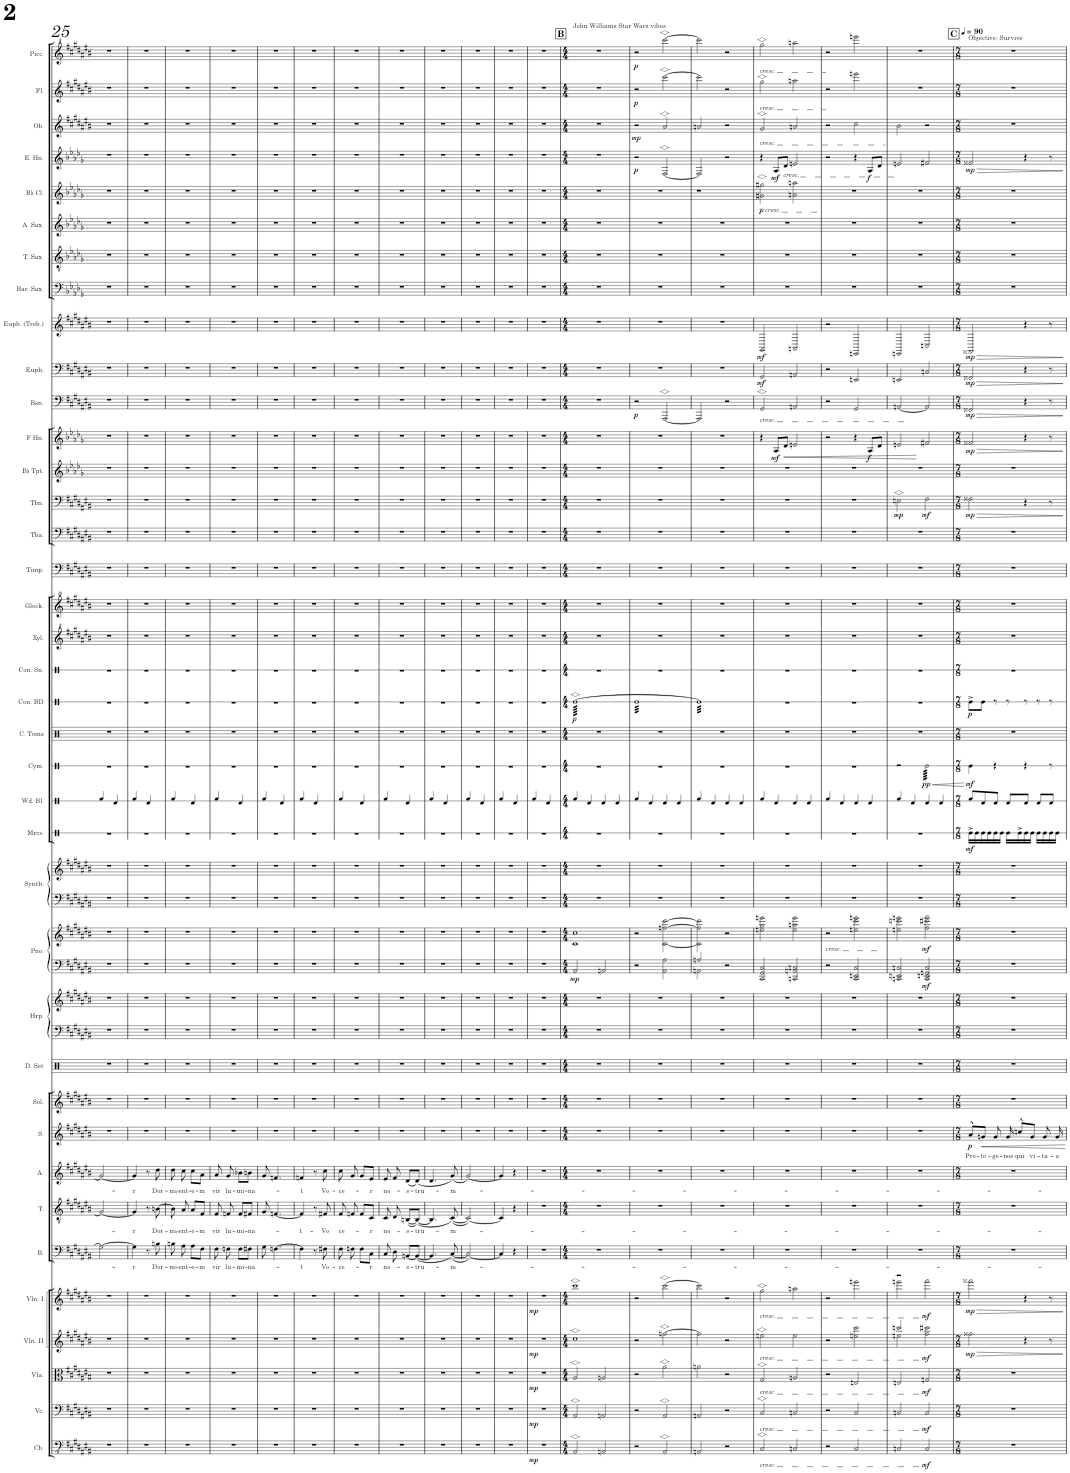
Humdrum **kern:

**kern	**dynam	**kern	**dynam	**kern	**dynam	**kern	**dynam	**kern	**dynam	**kern	**text	**kern	**text	**kern	**text	**kern	**text	**dynam	**kern	**kern	**kern	**kern	**kern	**kern	**dynam	**kern	**kern	**kern	**dynam	**kern	**kern	**dynam	**kern	**kern	**dynam	**kern	**kern	**kern	**kern	**kern	**kern	**dynam	**kern	**kern	**dynam	**kern	**dynam	**kern	**dynam	**kern	**dynam	**kern	**kern	**kern	**kern	**dynam	**kern	**dynam	**kern	**dynam	**kern	**dynam	**kern	**dynam
*part38	*part38	*part37	*part37	*part36	*part36	*part35	*part35	*part34	*part34	*part33	*part33	*part32	*part32	*part31	*part31	*part30	*part30	*part30	*part29	*part28	*part27	*part27	*part26	*part26	*part26	*part25	*part25	*part24	*part24	*part23	*part22	*part22	*part21	*part20	*part20	*part19	*part18	*part17	*part16	*part15	*part14	*part14	*part13	*part12	*part12	*part11	*part11	*part10	*part10	*part9	*part9	*part8	*part7	*part6	*part5	*part5	*part4	*part4	*part3	*part3	*part2	*part2	*part1	*part1
*staff41	*staff41	*staff40	*staff40	*staff39	*staff39	*staff38	*staff38	*staff37	*staff37	*staff36	*staff36	*staff35	*staff35	*staff34	*staff34	*staff33	*staff33	*staff33	*staff32	*staff31	*staff30	*staff29	*staff28	*staff27	*staff27/28	*staff26	*staff25	*staff24	*staff24	*staff23	*staff22	*staff22	*staff21	*staff20	*staff20	*staff19	*staff18	*staff17	*staff16	*staff15	*staff14	*staff14	*staff13	*staff12	*staff12	*staff11	*staff11	*staff10	*staff10	*staff9	*staff9	*staff8	*staff7	*staff6	*staff5	*staff5	*staff4	*staff4	*staff3	*staff3	*staff2	*staff2	*staff1	*staff1
*I"Contrabass	*	*I"Violoncello	*	*I"Viola	*	*I"Violin II	*	*I"Violin I	*	*I"Bass	*	*I"Tenor	*	*I"Alto	*	*I"Soprano	*	*	*I"Solo	*I"Drumset	*I"Harp	*	*I"Piano	*	*	*I"Bass Synthesizer	*	*I"Maracas	*	*I"Wood Blocks	*I"Cymbal	*	*I"Concert Toms	*I"Concert Bass Drum	*	*I"Concert Snare Drum	*I"Xylophone	*I"Glockenspiel	*I"Timpani	*I"Tuba	*I"Trombone	*	*I"Bb Trumpet	*I"Horn in F	*	*I"Bassoon	*	*I"Euphonium	*	*I"Euphonium (Treble Clef)	*	*I"Baritone Saxophone	*I"Tenor Saxophone	*I"Alto Saxophone	*I"Bb Clarinet	*	*I"English Horn	*	*I"Oboe	*	*I"Flute	*	*I"Piccolo	*
*I'Cb.	*	*I'Vc.	*	*I'Vla.	*	*I'Vln. II	*	*I'Vln. I	*	*I'B.	*	*I'T.	*	*I'A.	*	*I'S.	*	*	*I'Sol.	*I'D. Set	*I'Hrp.	*	*I'Pno.	*	*	*I'Synth.	*	*I'Mrcs.	*	*I'Wd. Bl.	*I'Cym.	*	*I'C. Toms	*I'Con. BD	*	*I'Con. Sn.	*I'Xyl.	*I'Glock.	*I'Timp.	*I'Tba.	*I'Tbn.	*	*I'Bb Tpt.	*	*	*I'Bsn.	*	*I'Euph.	*	*I'Euph. (Treb.)	*	*I'Bar. Sax.	*I'T. Sax.	*I'A. Sax.	*I'Bb Cl.	*	*I'E. Hn.	*	*I'Ob.	*	*I'Fl.	*	*I'Picc.	*
!!LO:PB:g=z
*clefFv4	*	*clefF4	*	*clefC3	*	*clefG2	*	*clefG2	*	*clefF4	*	*clefGv2	*	*clefG2	*	*clefG2	*	*	*clefG2	*clefX	*clefF4	*clefG2	*clefF4	*clefG2	*	*clefF4	*clefG2	*clefX	*	*clefX	*clefX	*	*clefX	*clefX	*	*clefX	*clefG^2	*clefG^^2	*clefF4	*clefF4	*clefF4	*	*clefG2	*clefG2	*	*clefF4	*	*clefF4	*	*clefG2	*	*clefF4	*clefGv2	*clefG2	*clefG2	*	*clefG2	*	*clefG2	*	*clefG2	*	*clefG^2	*
*ITrd7c12	*	*	*	*	*	*	*	*	*	*	*	*	*	*	*	*	*	*	*	*	*	*	*	*	*	*	*	*	*	*	*	*	*	*	*	*	*	*	*	*	*	*	*ITrd1c2	*ITrd4c7	*	*	*	*	*	*	*	*ITrd12c21	*ITrd8c14	*ITrd5c9	*ITrd1c2	*	*ITrd4c7	*	*	*	*	*	*ITrd-7c-12	*
*k[f#c#g#d#a#e#b#]	*	*k[f#c#g#d#a#e#b#]	*	*k[f#c#g#d#a#e#b#]	*	*k[f#c#g#d#a#e#b#]	*	*k[f#c#g#d#a#e#b#]	*	*k[f#c#g#d#a#e#b#]	*	*k[f#c#g#d#a#e#b#]	*	*k[f#c#g#d#a#e#b#]	*	*k[f#c#g#d#a#e#b#]	*	*	*k[f#c#g#d#a#e#b#]	*k[]	*k[f#c#g#d#a#e#b#]	*k[f#c#g#d#a#e#b#]	*k[f#c#g#d#a#e#b#]	*k[f#c#g#d#a#e#b#]	*	*k[f#c#g#d#a#e#b#]	*k[f#c#g#d#a#e#b#]	*k[]	*	*k[]	*k[]	*	*k[]	*k[]	*	*k[]	*k[f#c#g#d#a#e#b#]	*k[f#c#g#d#a#e#b#]	*k[f#c#g#d#a#e#b#]	*k[f#c#g#d#a#e#b#]	*k[f#c#g#d#a#e#b#]	*	*k[b-e-a-d-g-]	*k[b-e-a-d-g-]	*	*k[f#c#g#d#a#e#b#]	*	*k[f#c#g#d#a#e#b#]	*	*k[f#c#g#d#a#e#b#]	*	*k[b-e-a-d-g-]	*k[b-e-a-d-g-]	*k[b-e-a-d-g-]	*k[b-e-a-d-g-]	*	*k[b-e-a-d-g-]	*	*k[f#c#g#d#a#e#b#]	*	*k[f#c#g#d#a#e#b#]	*	*k[f#c#g#d#a#e#b#]	*
*M2/4	*	*M2/4	*	*M2/4	*	*M2/4	*	*M2/4	*	*M2/4	*	*M2/4	*	*M2/4	*	*M2/4	*	*	*M2/4	*M2/4	*M2/4	*M2/4	*M2/4	*M2/4	*	*M2/4	*M2/4	*M2/4	*	*M2/4	*M2/4	*	*M2/4	*M2/4	*	*M2/4	*M2/4	*M2/4	*M2/4	*M2/4	*M2/4	*	*M2/4	*M2/4	*	*M2/4	*	*M2/4	*	*M2/4	*	*M2/4	*M2/4	*M2/4	*M2/4	*	*M2/4	*	*M2/4	*	*M2/4	*	*M2/4	*
=25	=25	=25	=25	=25	=25	=25	=25	=25	=25	=25	=25	=25	=25	=25	=25	=25	=25	=25	=25	=25	=25	=25	=25	=25	=25	=25	=25	=25	=25	=25	=25	=25	=25	=25	=25	=25	=25	=25	=25	=25	=25	=25	=25	=25	=25	=25	=25	=25	=25	=25	=25	=25	=25	=25	=25	=25	=25	=25	=25	=25	=25	=25	=25	=25
2r	.	2r	.	2r	.	2r	.	2r	.	2G#\_	.	2G#/_	.	2g#/_	.	2r	.	.	2r	2r	2r	2r	2r	2r	.	2r	2r	2r	.	4Rf/	2r	.	2r	2r	.	2r	2r	2r	2r	2r	2r	.	2r	2r	.	2r	.	2r	.	2r	.	2r	2r	2r	2r	.	2r	.	2r	.	2r	.	2r	.
.	.	.	.	.	.	.	.	.	.	.	.	.	.	.	.	.	.	.	.	.	.	.	.	.	.	.	.	.	.	4Rd/	.	.	.	.	.	.	.	.	.	.	.	.	.	.	.	.	.	.	.	.	.	.	.	.	.	.	.	.	.	.	.	.	.	.
=26	=26	=26	=26	=26	=26	=26	=26	=26	=26	=26	=26	=26	=26	=26	=26	=26	=26	=26	=26	=26	=26	=26	=26	=26	=26	=26	=26	=26	=26	=26	=26	=26	=26	=26	=26	=26	=26	=26	=26	=26	=26	=26	=26	=26	=26	=26	=26	=26	=26	=26	=26	=26	=26	=26	=26	=26	=26	=26	=26	=26	=26	=26	=26	=26
!	!	!	!	!	!	!	!	!	!	!	!LO:LY:b	!	!LO:LY:b	!	!LO:LY:b	!	!	!	!	!	!	!	!	!	!	!	!	!	!	!	!	!	!	!	!	!	!	!	!	!	!	!	!	!	!	!	!	!	!	!	!	!	!	!	!	!	!	!	!	!	!	!	!	!
2r	.	2r	.	2r	.	2r	.	2r	.	4G#\]	-r	4G#/]	-r	4g#/]	-r	2r	.	.	2r	2r	2r	2r	2r	2r	.	2r	2r	2r	.	4Rf/	2r	.	2r	2r	.	2r	2r	2r	2r	2r	2r	.	2r	2r	.	2r	.	2r	.	2r	.	2r	2r	2r	2r	.	2r	.	2r	.	2r	.	2r	.
.	.	.	.	.	.	.	.	.	.	8r	.	8r	.	8r	.	.	.	.	.	.	.	.	.	.	.	.	.	.	.	4Rd/	.	.	.	.	.	.	.	.	.	.	.	.	.	.	.	.	.	.	.	.	.	.	.	.	.	.	.	.	.	.	.	.	.	.
!	!	!	!	!	!	!	!	!	!	!	!LO:LY:b	!	!LO:LY:b	!	!LO:LY:b	!	!	!	!	!	!	!	!	!	!	!	!	!	!	!	!	!	!	!	!	!	!	!	!	!	!	!	!	!	!	!	!	!	!	!	!	!	!	!	!	!	!	!	!	!	!	!	!	!
.	.	.	.	.	.	.	.	.	.	8Bn\	Dor-	[8Bn\	Dor-	8dd#\	Dor-	.	.	.	.	.	.	.	.	.	.	.	.	.	.	.	.	.	.	.	.	.	.	.	.	.	.	.	.	.	.	.	.	.	.	.	.	.	.	.	.	.	.	.	.	.	.	.	.	.
=27	=27	=27	=27	=27	=27	=27	=27	=27	=27	=27	=27	=27	=27	=27	=27	=27	=27	=27	=27	=27	=27	=27	=27	=27	=27	=27	=27	=27	=27	=27	=27	=27	=27	=27	=27	=27	=27	=27	=27	=27	=27	=27	=27	=27	=27	=27	=27	=27	=27	=27	=27	=27	=27	=27	=27	=27	=27	=27	=27	=27	=27	=27	=27	=27
!	!	!	!	!	!	!	!	!	!	!	!LO:LY:b	!	!LO:LY:b	!	!LO:LY:b	!	!	!	!	!	!	!	!	!	!	!	!	!	!	!	!	!	!	!	!	!	!	!	!	!	!	!	!	!	!	!	!	!	!	!	!	!	!	!	!	!	!	!	!	!	!	!	!	!
2r	.	2r	.	2r	.	2r	.	2r	.	8Bn\	-mi-	8B\]	-mi-	8dd#\	-mi-	2r	.	.	2r	2r	2r	2r	2r	2r	.	2r	2r	2r	.	4Rf/	2r	.	2r	2r	.	2r	2r	2r	2r	2r	2r	.	2r	2r	.	2r	.	2r	.	2r	.	2r	2r	2r	2r	.	2r	.	2r	.	2r	.	2r	.
!	!	!	!	!	!	!	!	!	!	!	!LO:LY:b	!	!LO:LY:b	!	!LO:LY:b	!	!	!	!	!	!	!	!	!	!	!	!	!	!	!	!	!	!	!	!	!	!	!	!	!	!	!	!	!	!	!	!	!	!	!	!	!	!	!	!	!	!	!	!	!	!	!	!	!
.	.	.	.	.	.	.	.	.	.	8A#\	-ent-	8A#/	-ent-	8cc#\	-ent-	.	.	.	.	.	.	.	.	.	.	.	.	.	.	.	.	.	.	.	.	.	.	.	.	.	.	.	.	.	.	.	.	.	.	.	.	.	.	.	.	.	.	.	.	.	.	.	.	.
!	!	!	!	!	!	!	!	!	!	!	!LO:LY:b	!	!LO:LY:b	!	!LO:LY:b	!	!	!	!	!	!	!	!	!	!	!	!	!	!	!	!	!	!	!	!	!	!	!	!	!	!	!	!	!	!	!	!	!	!	!	!	!	!	!	!	!	!	!	!	!	!	!	!	!
.	.	.	.	.	.	.	.	.	.	8A#\L	-e-	8A#/L	-e-	8cc#\L	-e-	.	.	.	.	.	.	.	.	.	.	.	.	.	.	4Rd/	.	.	.	.	.	.	.	.	.	.	.	.	.	.	.	.	.	.	.	.	.	.	.	.	.	.	.	.	.	.	.	.	.	.
!	!	!	!	!	!	!	!	!	!	!	!LO:LY:b	!	!LO:LY:b	!	!LO:LY:b	!	!	!	!	!	!	!	!	!	!	!	!	!	!	!	!	!	!	!	!	!	!	!	!	!	!	!	!	!	!	!	!	!	!	!	!	!	!	!	!	!	!	!	!	!	!	!	!	!
.	.	.	.	.	.	.	.	.	.	8F#\J	-m	8F#/J	-m	8a#\J	-m	.	.	.	.	.	.	.	.	.	.	.	.	.	.	.	.	.	.	.	.	.	.	.	.	.	.	.	.	.	.	.	.	.	.	.	.	.	.	.	.	.	.	.	.	.	.	.	.	.
=28	=28	=28	=28	=28	=28	=28	=28	=28	=28	=28	=28	=28	=28	=28	=28	=28	=28	=28	=28	=28	=28	=28	=28	=28	=28	=28	=28	=28	=28	=28	=28	=28	=28	=28	=28	=28	=28	=28	=28	=28	=28	=28	=28	=28	=28	=28	=28	=28	=28	=28	=28	=28	=28	=28	=28	=28	=28	=28	=28	=28	=28	=28	=28	=28
!	!	!	!	!	!	!	!	!	!	!	!LO:LY:b	!	!LO:LY:b	!	!LO:LY:b	!	!	!	!	!	!	!	!	!	!	!	!	!	!	!	!	!	!	!	!	!	!	!	!	!	!	!	!	!	!	!	!	!	!	!	!	!	!	!	!	!	!	!	!	!	!	!	!	!
2r	.	2r	.	2r	.	2r	.	2r	.	8F#\	vir	8F#/	vir	8a#/	vir	2r	.	.	2r	2r	2r	2r	2r	2r	.	2r	2r	2r	.	4Rf/	2r	.	2r	2r	.	2r	2r	2r	2r	2r	2r	.	2r	2r	.	2r	.	2r	.	2r	.	2r	2r	2r	2r	.	2r	.	2r	.	2r	.	2r	.
!	!	!	!	!	!	!	!	!	!	!	!LO:LY:b	!	!LO:LY:b	!	!LO:LY:b	!	!	!	!	!	!	!	!	!	!	!	!	!	!	!	!	!	!	!	!	!	!	!	!	!	!	!	!	!	!	!	!	!	!	!	!	!	!	!	!	!	!	!	!	!	!	!	!	!
.	.	.	.	.	.	.	.	.	.	8Fn\	lu-	8Fn/	lu-	8g#/	lu-	.	.	.	.	.	.	.	.	.	.	.	.	.	.	.	.	.	.	.	.	.	.	.	.	.	.	.	.	.	.	.	.	.	.	.	.	.	.	.	.	.	.	.	.	.	.	.	.	.
!	!	!	!	!	!	!	!	!	!	!	!LO:LY:b	!	!LO:LY:b	!	!LO:LY:b	!	!	!	!	!	!	!	!	!	!	!	!	!	!	!	!	!	!	!	!	!	!	!	!	!	!	!	!	!	!	!	!	!	!	!	!	!	!	!	!	!	!	!	!	!	!	!	!	!
.	.	.	.	.	.	.	.	.	.	8F\L	-mi-	8F/L	-mi-	8b-X\L	-mi-	.	.	.	.	.	.	.	.	.	.	.	.	.	.	4Rd/	.	.	.	.	.	.	.	.	.	.	.	.	.	.	.	.	.	.	.	.	.	.	.	.	.	.	.	.	.	.	.	.	.	.
!	!	!	!	!	!	!	!	!	!	!	!LO:LY:b	!	!LO:LY:b	!	!LO:LY:b	!	!	!	!	!	!	!	!	!	!	!	!	!	!	!	!	!	!	!	!	!	!	!	!	!	!	!	!	!	!	!	!	!	!	!	!	!	!	!	!	!	!	!	!	!	!	!	!	!
.	.	.	.	.	.	.	.	.	.	8F#X\J	-na-	8F#X/J	-na-	8bn\J	-na-	.	.	.	.	.	.	.	.	.	.	.	.	.	.	.	.	.	.	.	.	.	.	.	.	.	.	.	.	.	.	.	.	.	.	.	.	.	.	.	.	.	.	.	.	.	.	.	.	.
=29	=29	=29	=29	=29	=29	=29	=29	=29	=29	=29	=29	=29	=29	=29	=29	=29	=29	=29	=29	=29	=29	=29	=29	=29	=29	=29	=29	=29	=29	=29	=29	=29	=29	=29	=29	=29	=29	=29	=29	=29	=29	=29	=29	=29	=29	=29	=29	=29	=29	=29	=29	=29	=29	=29	=29	=29	=29	=29	=29	=29	=29	=29	=29	=29
2r	.	2r	.	2r	.	2r	.	2r	.	8G#\	.	8G#/	.	8g#/	.	2r	.	.	2r	2r	2r	2r	2r	2r	.	2r	2r	2r	.	4Rf/	2r	.	2r	2r	.	2r	2r	2r	2r	2r	2r	.	2r	2r	.	2r	.	2r	.	2r	.	2r	2r	2r	2r	.	2r	.	2r	.	2r	.	2r	.
.	.	.	.	.	.	.	.	.	.	[4.Fn\	.	[4.Fn/	.	4.fn/	.	.	.	.	.	.	.	.	.	.	.	.	.	.	.	.	.	.	.	.	.	.	.	.	.	.	.	.	.	.	.	.	.	.	.	.	.	.	.	.	.	.	.	.	.	.	.	.	.	.
.	.	.	.	.	.	.	.	.	.	.	.	.	.	.	.	.	.	.	.	.	.	.	.	.	.	.	.	.	.	4Rd/	.	.	.	.	.	.	.	.	.	.	.	.	.	.	.	.	.	.	.	.	.	.	.	.	.	.	.	.	.	.	.	.	.	.
=30	=30	=30	=30	=30	=30	=30	=30	=30	=30	=30	=30	=30	=30	=30	=30	=30	=30	=30	=30	=30	=30	=30	=30	=30	=30	=30	=30	=30	=30	=30	=30	=30	=30	=30	=30	=30	=30	=30	=30	=30	=30	=30	=30	=30	=30	=30	=30	=30	=30	=30	=30	=30	=30	=30	=30	=30	=30	=30	=30	=30	=30	=30	=30	=30
!	!	!	!	!	!	!	!	!	!	!	!LO:LY:b	!	!LO:LY:b	!	!LO:LY:b	!	!	!	!	!	!	!	!	!	!	!	!	!	!	!	!	!	!	!	!	!	!	!	!	!	!	!	!	!	!	!	!	!	!	!	!	!	!	!	!	!	!	!	!	!	!	!	!	!
2r	.	2r	.	2r	.	2r	.	2r	.	4F\]	-t	4F/]	-t-	4fn/	-t	2r	.	.	2r	2r	2r	2r	2r	2r	.	2r	2r	2r	.	4Rf/	2r	.	2r	2r	.	2r	2r	2r	2r	2r	2r	.	2r	2r	.	2r	.	2r	.	2r	.	2r	2r	2r	2r	.	2r	.	2r	.	2r	.	2r	.
.	.	.	.	.	.	.	.	.	.	8r	.	8r	.	8r	.	.	.	.	.	.	.	.	.	.	.	.	.	.	.	4Rd/	.	.	.	.	.	.	.	.	.	.	.	.	.	.	.	.	.	.	.	.	.	.	.	.	.	.	.	.	.	.	.	.	.	.
!	!	!	!	!	!	!	!	!	!	!	!LO:LY:b	!	!LO:LY:b	!	!LO:LY:b	!	!	!	!	!	!	!	!	!	!	!	!	!	!	!	!	!	!	!	!	!	!	!	!	!	!	!	!	!	!	!	!	!	!	!	!	!	!	!	!	!	!	!	!	!	!	!	!	!
.	.	.	.	.	.	.	.	.	.	8F#X\	Vo-	8F#X/	Vo	8cc#\	Vo-	.	.	.	.	.	.	.	.	.	.	.	.	.	.	.	.	.	.	.	.	.	.	.	.	.	.	.	.	.	.	.	.	.	.	.	.	.	.	.	.	.	.	.	.	.	.	.	.	.
=31	=31	=31	=31	=31	=31	=31	=31	=31	=31	=31	=31	=31	=31	=31	=31	=31	=31	=31	=31	=31	=31	=31	=31	=31	=31	=31	=31	=31	=31	=31	=31	=31	=31	=31	=31	=31	=31	=31	=31	=31	=31	=31	=31	=31	=31	=31	=31	=31	=31	=31	=31	=31	=31	=31	=31	=31	=31	=31	=31	=31	=31	=31	=31	=31
!	!	!	!	!	!	!	!	!	!	!	!LO:LY:b	!	!LO:LY:b	!	!LO:LY:b	!	!	!	!	!	!	!	!	!	!	!	!	!	!	!	!	!	!	!	!	!	!	!	!	!	!	!	!	!	!	!	!	!	!	!	!	!	!	!	!	!	!	!	!	!	!	!	!	!
2r	.	2r	.	2r	.	2r	.	2r	.	8F#\	-ce-	8F#/	ce-	8cc#\	-ce-	2r	.	.	2r	2r	2r	2r	2r	2r	.	2r	2r	2r	.	4Rf/	2r	.	2r	2r	.	2r	2r	2r	2r	2r	2r	.	2r	2r	.	2r	.	2r	.	2r	.	2r	2r	2r	2r	.	2r	.	2r	.	2r	.	2r	.
.	.	.	.	.	.	.	.	.	.	8Fn\	.	8Fn/	.	8g#/	.	.	.	.	.	.	.	.	.	.	.	.	.	.	.	.	.	.	.	.	.	.	.	.	.	.	.	.	.	.	.	.	.	.	.	.	.	.	.	.	.	.	.	.	.	.	.	.	.	.
.	.	.	.	.	.	.	.	.	.	8F\L	.	8F/L	.	8g#/L	.	.	.	.	.	.	.	.	.	.	.	.	.	.	.	4Rd/	.	.	.	.	.	.	.	.	.	.	.	.	.	.	.	.	.	.	.	.	.	.	.	.	.	.	.	.	.	.	.	.	.	.
!	!	!	!	!	!	!	!	!	!	!	!LO:LY:b	!	!LO:LY:b	!	!LO:LY:b	!	!	!	!	!	!	!	!	!	!	!	!	!	!	!	!	!	!	!	!	!	!	!	!	!	!	!	!	!	!	!	!	!	!	!	!	!	!	!	!	!	!	!	!	!	!	!	!	!
.	.	.	.	.	.	.	.	.	.	8C#\J	-r	8C#/J	-r	8e#/J	-r	.	.	.	.	.	.	.	.	.	.	.	.	.	.	.	.	.	.	.	.	.	.	.	.	.	.	.	.	.	.	.	.	.	.	.	.	.	.	.	.	.	.	.	.	.	.	.	.	.
=32	=32	=32	=32	=32	=32	=32	=32	=32	=32	=32	=32	=32	=32	=32	=32	=32	=32	=32	=32	=32	=32	=32	=32	=32	=32	=32	=32	=32	=32	=32	=32	=32	=32	=32	=32	=32	=32	=32	=32	=32	=32	=32	=32	=32	=32	=32	=32	=32	=32	=32	=32	=32	=32	=32	=32	=32	=32	=32	=32	=32	=32	=32	=32	=32
!	!	!	!	!	!	!	!	!	!	!	!LO:LY:b	!	!LO:LY:b	!	!LO:LY:b	!	!	!	!	!	!	!	!	!	!	!	!	!	!	!	!	!	!	!	!	!	!	!	!	!	!	!	!	!	!	!	!	!	!	!	!	!	!	!	!	!	!	!	!	!	!	!	!	!
2r	.	2r	.	2r	.	2r	.	2r	.	8C#/	no-	8C#/	no-	8e#/	no-	2r	.	.	2r	2r	2r	2r	2r	2r	.	2r	2r	2r	.	4Rf/	2r	.	2r	2r	.	2r	2r	2r	2r	2r	2r	.	2r	2r	.	2r	.	2r	.	2r	.	2r	2r	2r	2r	.	2r	.	2r	.	2r	.	2r	.
.	.	.	.	.	.	.	.	.	.	8D#\	.	8D#/	.	8f#/	.	.	.	.	.	.	.	.	.	.	.	.	.	.	.	.	.	.	.	.	.	.	.	.	.	.	.	.	.	.	.	.	.	.	.	.	.	.	.	.	.	.	.	.	.	.	.	.	.	.
!	!	!	!	!	!	!	!	!	!	!	!LO:LY:b	!	!LO:LY:b	!	!LO:LY:b	!	!	!	!	!	!	!	!	!	!	!	!	!	!	!	!	!	!	!	!	!	!	!	!	!	!	!	!	!	!	!	!	!	!	!	!	!	!	!	!	!	!	!	!	!	!	!	!	!
.	.	.	.	.	.	.	.	.	.	[8BBn/L	-s-	([8BBn/L	-s-	(8d#/L	-s-	.	.	.	.	.	.	.	.	.	.	.	.	.	.	4Rd/	.	.	.	.	.	.	.	.	.	.	.	.	.	.	.	.	.	.	.	.	.	.	.	.	.	.	.	.	.	.	.	.	.	.
!	!	!	!	!	!	!	!	!	!	!	!LO:LY:b	!	!LO:LY:b	!	!LO:LY:b	!	!	!	!	!	!	!	!	!	!	!	!	!	!	!	!	!	!	!	!	!	!	!	!	!	!	!	!	!	!	!	!	!	!	!	!	!	!	!	!	!	!	!	!	!	!	!	!	!
.	.	.	.	.	.	.	.	.	.	(8BB/J_	-tru-	(8BB/J_)	-tru-	(8d#/J)	-tru-	.	.	.	.	.	.	.	.	.	.	.	.	.	.	.	.	.	.	.	.	.	.	.	.	.	.	.	.	.	.	.	.	.	.	.	.	.	.	.	.	.	.	.	.	.	.	.	.	.
=33	=33	=33	=33	=33	=33	=33	=33	=33	=33	=33	=33	=33	=33	=33	=33	=33	=33	=33	=33	=33	=33	=33	=33	=33	=33	=33	=33	=33	=33	=33	=33	=33	=33	=33	=33	=33	=33	=33	=33	=33	=33	=33	=33	=33	=33	=33	=33	=33	=33	=33	=33	=33	=33	=33	=33	=33	=33	=33	=33	=33	=33	=33	=33	=33
2r	.	2r	.	2r	.	2r	.	2r	.	4.BB/]	.	4.BB/]	.	4.d#/	.	2r	.	.	2r	2r	2r	2r	2r	2r	.	2r	2r	2r	.	4Rf/	2r	.	2r	2r	.	2r	2r	2r	2r	2r	2r	.	2r	2r	.	2r	.	2r	.	2r	.	2r	2r	2r	2r	.	2r	.	2r	.	2r	.	2r	.
.	.	.	.	.	.	.	.	.	.	.	.	.	.	.	.	.	.	.	.	.	.	.	.	.	.	.	.	.	.	4Rd/	.	.	.	.	.	.	.	.	.	.	.	.	.	.	.	.	.	.	.	.	.	.	.	.	.	.	.	.	.	.	.	.	.	.
!	!	!	!	!	!	!	!	!	!	!	!LO:LY:b	!	!LO:LY:b	!	!LO:LY:b	!	!	!	!	!	!	!	!	!	!	!	!	!	!	!	!	!	!	!	!	!	!	!	!	!	!	!	!	!	!	!	!	!	!	!	!	!	!	!	!	!	!	!	!	!	!	!	!	!
.	.	.	.	.	.	.	.	.	.	([8C#/)	-m-	([8C#/)	-m-	(8g#/)	-m-	.	.	.	.	.	.	.	.	.	.	.	.	.	.	.	.	.	.	.	.	.	.	.	.	.	.	.	.	.	.	.	.	.	.	.	.	.	.	.	.	.	.	.	.	.	.	.	.	.
=34	=34	=34	=34	=34	=34	=34	=34	=34	=34	=34	=34	=34	=34	=34	=34	=34	=34	=34	=34	=34	=34	=34	=34	=34	=34	=34	=34	=34	=34	=34	=34	=34	=34	=34	=34	=34	=34	=34	=34	=34	=34	=34	=34	=34	=34	=34	=34	=34	=34	=34	=34	=34	=34	=34	=34	=34	=34	=34	=34	=34	=34	=34	=34	=34
2r	.	2r	.	2r	.	2r	.	2r	.	2C#/_)	.	2C#/_)	.	[2g#/)	.	2r	.	.	2r	2r	2r	2r	2r	2r	.	2r	2r	2r	.	4Rf/	2r	.	2r	2r	.	2r	2r	2r	2r	2r	2r	.	2r	2r	.	2r	.	2r	.	2r	.	2r	2r	2r	2r	.	2r	.	2r	.	2r	.	2r	.
.	.	.	.	.	.	.	.	.	.	.	.	.	.	.	.	.	.	.	.	.	.	.	.	.	.	.	.	.	.	4Rd/	.	.	.	.	.	.	.	.	.	.	.	.	.	.	.	.	.	.	.	.	.	.	.	.	.	.	.	.	.	.	.	.	.	.
=35	=35	=35	=35	=35	=35	=35	=35	=35	=35	=35	=35	=35	=35	=35	=35	=35	=35	=35	=35	=35	=35	=35	=35	=35	=35	=35	=35	=35	=35	=35	=35	=35	=35	=35	=35	=35	=35	=35	=35	=35	=35	=35	=35	=35	=35	=35	=35	=35	=35	=35	=35	=35	=35	=35	=35	=35	=35	=35	=35	=35	=35	=35	=35	=35
2r	.	2r	.	2r	.	2r	.	2r	.	4C#/]	.	4C#/]	.	4g#/]	.	2r	.	.	2r	2r	2r	2r	2r	2r	.	2r	2r	2r	.	4Rf/	2r	.	2r	2r	.	2r	2r	2r	2r	2r	2r	.	2r	2r	.	2r	.	2r	.	2r	.	2r	2r	2r	2r	.	2r	.	2r	.	2r	.	2r	.
.	.	.	.	.	.	.	.	.	.	4r	.	4r	.	4r	.	.	.	.	.	.	.	.	.	.	.	.	.	.	.	4Rd/	.	.	.	.	.	.	.	.	.	.	.	.	.	.	.	.	.	.	.	.	.	.	.	.	.	.	.	.	.	.	.	.	.	.
=36	=36	=36	=36	=36	=36	=36	=36	=36	=36	=36	=36	=36	=36	=36	=36	=36	=36	=36	=36	=36	=36	=36	=36	=36	=36	=36	=36	=36	=36	=36	=36	=36	=36	=36	=36	=36	=36	=36	=36	=36	=36	=36	=36	=36	=36	=36	=36	=36	=36	=36	=36	=36	=36	=36	=36	=36	=36	=36	=36	=36	=36	=36	=36	=36
!	!LO:DY:b	!	!LO:DY:b	!	!LO:DY:b	!	!LO:DY:b	!	!LO:DY:b	!	!	!	!	!	!	!	!	!	!	!	!	!	!	!	!	!	!	!	!	!	!	!	!	!	!	!	!	!	!	!	!	!	!	!	!	!	!	!	!	!	!	!	!	!	!	!	!	!	!	!	!	!	!	!
2r	mp	2r	mp	2r	mp	2r	mp	2r	mp	2r	.	2r	.	2r	.	2r	.	.	2r	2r	2r	2r	2r	2r	.	2r	2r	2r	.	4Rf/	2r	.	2r	2r	.	2r	2r	2r	2r	2r	2r	.	2r	2r	.	2r	.	2r	.	2r	.	2r	2r	2r	2r	.	2r	.	2r	.	2r	.	2r	.
.	.	.	.	.	.	.	.	.	.	.	.	.	.	.	.	.	.	.	.	.	.	.	.	.	.	.	.	.	.	4Rd/	.	.	.	.	.	.	.	.	.	.	.	.	.	.	.	.	.	.	.	.	.	.	.	.	.	.	.	.	.	.	.	.	.	.
!!LO:REH:place=s1:a:B:cj:fs=14:t=B
=37	=37	=37	=37	=37	=37	=37	=37	=37	=37	=37	=37	=37	=37	=37	=37	=37	=37	=37	=37	=37	=37	=37	=37	=37	=37	=37	=37	=37	=37	=37	=37	=37	=37	=37	=37	=37	=37	=37	=37	=37	=37	=37	=37	=37	=37	=37	=37	=37	=37	=37	=37	=37	=37	=37	=37	=37	=37	=37	=37	=37	=37	=37	=37	=37
*M4/4	*	*M4/4	*	*M4/4	*	*M4/4	*	*M4/4	*	*M4/4	*	*M4/4	*	*M4/4	*	*M4/4	*	*	*M4/4	*M4/4	*M4/4	*M4/4	*M4/4	*M4/4	*	*M4/4	*M4/4	*M4/4	*	*M4/4	*M4/4	*	*M4/4	*M4/4	*	*M4/4	*M4/4	*M4/4	*M4/4	*M4/4	*M4/4	*	*M4/4	*M4/4	*	*M4/4	*	*M4/4	*	*M4/4	*	*M4/4	*M4/4	*M4/4	*M4/4	*	*M4/4	*	*M4/4	*	*M4/4	*	*M4/4	*
!	!	!	!	!	!	!	!	!	!	!	!	!	!	!	!	!	!	!	!	!	!	!	!	!	!	!	!	!	!	!	!	!	!	!	!	!	!	!	!	!	!	!	!	!	!	!	!	!	!	!	!	!	!	!	!	!	!	!	!	!	!	!	!LO:TX:a:t=John Williams Star Wars vibes	!
!	!	!	!	!	!	!	!	!	!	!	!	!	!	!	!	!	!	!	!	!	!	!	!	!	!LO:DY:b=2	!	!	!	!	!	!	!	!	!	!LO:DY:b	!	!	!	!	!	!	!	!	!	!	!	!	!	!	!	!	!	!	!	!	!	!	!	!	!	!	!	!	!
*	*	*	*	*	*	*	*	*	*	*	*	*	*	*	*	*	*	*	*	*	*	*	*	*	*	*	*	*	*	*	*	*	*	*tremolo	*	*	*	*	*	*	*	*	*	*	*	*	*	*	*	*	*	*	*	*	*	*	*	*	*	*	*	*	*	*
2AAA#>/	.	2AA#>/	.	2A#>/	.	1cc#>	.	1ccc#>	.	1r	.	1r	.	1r	.	1r	.	.	1r	1r	1r	1r	2AA#/	1c# 1cc#	mp	1r	1r	1r	.	4Rf/	1r	.	1r	[64Re>LLLL	p	1r	1r	1r	1r	1r	1r	.	1r	1r	.	1r	.	1r	.	1r	.	1r	1r	1r	1r	.	1r	.	1r	.	1r	.	1r	.
.	.	.	.	.	.	.	.	.	.	.	.	.	.	.	.	.	.	.	.	.	.	.	.	.	.	.	.	.	.	.	.	.	.	64Re>	.	.	.	.	.	.	.	.	.	.	.	.	.	.	.	.	.	.	.	.	.	.	.	.	.	.	.	.	.	.
.	.	.	.	.	.	.	.	.	.	.	.	.	.	.	.	.	.	.	.	.	.	.	.	.	.	.	.	.	.	.	.	.	.	64Re>	.	.	.	.	.	.	.	.	.	.	.	.	.	.	.	.	.	.	.	.	.	.	.	.	.	.	.	.	.	.
.	.	.	.	.	.	.	.	.	.	.	.	.	.	.	.	.	.	.	.	.	.	.	.	.	.	.	.	.	.	.	.	.	.	64Re>	.	.	.	.	.	.	.	.	.	.	.	.	.	.	.	.	.	.	.	.	.	.	.	.	.	.	.	.	.	.
.	.	.	.	.	.	.	.	.	.	.	.	.	.	.	.	.	.	.	.	.	.	.	.	.	.	.	.	.	.	.	.	.	.	64Re>	.	.	.	.	.	.	.	.	.	.	.	.	.	.	.	.	.	.	.	.	.	.	.	.	.	.	.	.	.	.
.	.	.	.	.	.	.	.	.	.	.	.	.	.	.	.	.	.	.	.	.	.	.	.	.	.	.	.	.	.	.	.	.	.	64Re>	.	.	.	.	.	.	.	.	.	.	.	.	.	.	.	.	.	.	.	.	.	.	.	.	.	.	.	.	.	.
.	.	.	.	.	.	.	.	.	.	.	.	.	.	.	.	.	.	.	.	.	.	.	.	.	.	.	.	.	.	.	.	.	.	64Re>	.	.	.	.	.	.	.	.	.	.	.	.	.	.	.	.	.	.	.	.	.	.	.	.	.	.	.	.	.	.
.	.	.	.	.	.	.	.	.	.	.	.	.	.	.	.	.	.	.	.	.	.	.	.	.	.	.	.	.	.	.	.	.	.	64Re>	.	.	.	.	.	.	.	.	.	.	.	.	.	.	.	.	.	.	.	.	.	.	.	.	.	.	.	.	.	.
.	.	.	.	.	.	.	.	.	.	.	.	.	.	.	.	.	.	.	.	.	.	.	.	.	.	.	.	.	.	.	.	.	.	64Re>	.	.	.	.	.	.	.	.	.	.	.	.	.	.	.	.	.	.	.	.	.	.	.	.	.	.	.	.	.	.
.	.	.	.	.	.	.	.	.	.	.	.	.	.	.	.	.	.	.	.	.	.	.	.	.	.	.	.	.	.	.	.	.	.	64Re>	.	.	.	.	.	.	.	.	.	.	.	.	.	.	.	.	.	.	.	.	.	.	.	.	.	.	.	.	.	.
.	.	.	.	.	.	.	.	.	.	.	.	.	.	.	.	.	.	.	.	.	.	.	.	.	.	.	.	.	.	.	.	.	.	64Re>	.	.	.	.	.	.	.	.	.	.	.	.	.	.	.	.	.	.	.	.	.	.	.	.	.	.	.	.	.	.
.	.	.	.	.	.	.	.	.	.	.	.	.	.	.	.	.	.	.	.	.	.	.	.	.	.	.	.	.	.	.	.	.	.	64Re>	.	.	.	.	.	.	.	.	.	.	.	.	.	.	.	.	.	.	.	.	.	.	.	.	.	.	.	.	.	.
.	.	.	.	.	.	.	.	.	.	.	.	.	.	.	.	.	.	.	.	.	.	.	.	.	.	.	.	.	.	.	.	.	.	64Re>	.	.	.	.	.	.	.	.	.	.	.	.	.	.	.	.	.	.	.	.	.	.	.	.	.	.	.	.	.	.
.	.	.	.	.	.	.	.	.	.	.	.	.	.	.	.	.	.	.	.	.	.	.	.	.	.	.	.	.	.	.	.	.	.	64Re>	.	.	.	.	.	.	.	.	.	.	.	.	.	.	.	.	.	.	.	.	.	.	.	.	.	.	.	.	.	.
.	.	.	.	.	.	.	.	.	.	.	.	.	.	.	.	.	.	.	.	.	.	.	.	.	.	.	.	.	.	.	.	.	.	64Re>	.	.	.	.	.	.	.	.	.	.	.	.	.	.	.	.	.	.	.	.	.	.	.	.	.	.	.	.	.	.
.	.	.	.	.	.	.	.	.	.	.	.	.	.	.	.	.	.	.	.	.	.	.	.	.	.	.	.	.	.	.	.	.	.	64Re>	.	.	.	.	.	.	.	.	.	.	.	.	.	.	.	.	.	.	.	.	.	.	.	.	.	.	.	.	.	.
.	.	.	.	.	.	.	.	.	.	.	.	.	.	.	.	.	.	.	.	.	.	.	.	.	.	.	.	.	.	4Rd/	.	.	.	64Re>	.	.	.	.	.	.	.	.	.	.	.	.	.	.	.	.	.	.	.	.	.	.	.	.	.	.	.	.	.	.
.	.	.	.	.	.	.	.	.	.	.	.	.	.	.	.	.	.	.	.	.	.	.	.	.	.	.	.	.	.	.	.	.	.	64Re>	.	.	.	.	.	.	.	.	.	.	.	.	.	.	.	.	.	.	.	.	.	.	.	.	.	.	.	.	.	.
.	.	.	.	.	.	.	.	.	.	.	.	.	.	.	.	.	.	.	.	.	.	.	.	.	.	.	.	.	.	.	.	.	.	64Re>	.	.	.	.	.	.	.	.	.	.	.	.	.	.	.	.	.	.	.	.	.	.	.	.	.	.	.	.	.	.
.	.	.	.	.	.	.	.	.	.	.	.	.	.	.	.	.	.	.	.	.	.	.	.	.	.	.	.	.	.	.	.	.	.	64Re>	.	.	.	.	.	.	.	.	.	.	.	.	.	.	.	.	.	.	.	.	.	.	.	.	.	.	.	.	.	.
.	.	.	.	.	.	.	.	.	.	.	.	.	.	.	.	.	.	.	.	.	.	.	.	.	.	.	.	.	.	.	.	.	.	64Re>	.	.	.	.	.	.	.	.	.	.	.	.	.	.	.	.	.	.	.	.	.	.	.	.	.	.	.	.	.	.
.	.	.	.	.	.	.	.	.	.	.	.	.	.	.	.	.	.	.	.	.	.	.	.	.	.	.	.	.	.	.	.	.	.	64Re>	.	.	.	.	.	.	.	.	.	.	.	.	.	.	.	.	.	.	.	.	.	.	.	.	.	.	.	.	.	.
.	.	.	.	.	.	.	.	.	.	.	.	.	.	.	.	.	.	.	.	.	.	.	.	.	.	.	.	.	.	.	.	.	.	64Re>	.	.	.	.	.	.	.	.	.	.	.	.	.	.	.	.	.	.	.	.	.	.	.	.	.	.	.	.	.	.
.	.	.	.	.	.	.	.	.	.	.	.	.	.	.	.	.	.	.	.	.	.	.	.	.	.	.	.	.	.	.	.	.	.	64Re>	.	.	.	.	.	.	.	.	.	.	.	.	.	.	.	.	.	.	.	.	.	.	.	.	.	.	.	.	.	.
.	.	.	.	.	.	.	.	.	.	.	.	.	.	.	.	.	.	.	.	.	.	.	.	.	.	.	.	.	.	.	.	.	.	64Re>	.	.	.	.	.	.	.	.	.	.	.	.	.	.	.	.	.	.	.	.	.	.	.	.	.	.	.	.	.	.
.	.	.	.	.	.	.	.	.	.	.	.	.	.	.	.	.	.	.	.	.	.	.	.	.	.	.	.	.	.	.	.	.	.	64Re>	.	.	.	.	.	.	.	.	.	.	.	.	.	.	.	.	.	.	.	.	.	.	.	.	.	.	.	.	.	.
.	.	.	.	.	.	.	.	.	.	.	.	.	.	.	.	.	.	.	.	.	.	.	.	.	.	.	.	.	.	.	.	.	.	64Re>	.	.	.	.	.	.	.	.	.	.	.	.	.	.	.	.	.	.	.	.	.	.	.	.	.	.	.	.	.	.
.	.	.	.	.	.	.	.	.	.	.	.	.	.	.	.	.	.	.	.	.	.	.	.	.	.	.	.	.	.	.	.	.	.	64Re>	.	.	.	.	.	.	.	.	.	.	.	.	.	.	.	.	.	.	.	.	.	.	.	.	.	.	.	.	.	.
.	.	.	.	.	.	.	.	.	.	.	.	.	.	.	.	.	.	.	.	.	.	.	.	.	.	.	.	.	.	.	.	.	.	64Re>	.	.	.	.	.	.	.	.	.	.	.	.	.	.	.	.	.	.	.	.	.	.	.	.	.	.	.	.	.	.
.	.	.	.	.	.	.	.	.	.	.	.	.	.	.	.	.	.	.	.	.	.	.	.	.	.	.	.	.	.	.	.	.	.	64Re>	.	.	.	.	.	.	.	.	.	.	.	.	.	.	.	.	.	.	.	.	.	.	.	.	.	.	.	.	.	.
.	.	.	.	.	.	.	.	.	.	.	.	.	.	.	.	.	.	.	.	.	.	.	.	.	.	.	.	.	.	.	.	.	.	64Re>	.	.	.	.	.	.	.	.	.	.	.	.	.	.	.	.	.	.	.	.	.	.	.	.	.	.	.	.	.	.
.	.	.	.	.	.	.	.	.	.	.	.	.	.	.	.	.	.	.	.	.	.	.	.	.	.	.	.	.	.	.	.	.	.	64Re>	.	.	.	.	.	.	.	.	.	.	.	.	.	.	.	.	.	.	.	.	.	.	.	.	.	.	.	.	.	.
2AAAn/	.	2AAn/	.	2An/	.	.	.	.	.	.	.	.	.	.	.	.	.	.	.	.	.	.	2AAn/	.	.	.	.	.	.	4Rd/	.	.	.	64Re>	.	.	.	.	.	.	.	.	.	.	.	.	.	.	.	.	.	.	.	.	.	.	.	.	.	.	.	.	.	.
.	.	.	.	.	.	.	.	.	.	.	.	.	.	.	.	.	.	.	.	.	.	.	.	.	.	.	.	.	.	.	.	.	.	64Re>	.	.	.	.	.	.	.	.	.	.	.	.	.	.	.	.	.	.	.	.	.	.	.	.	.	.	.	.	.	.
.	.	.	.	.	.	.	.	.	.	.	.	.	.	.	.	.	.	.	.	.	.	.	.	.	.	.	.	.	.	.	.	.	.	64Re>	.	.	.	.	.	.	.	.	.	.	.	.	.	.	.	.	.	.	.	.	.	.	.	.	.	.	.	.	.	.
.	.	.	.	.	.	.	.	.	.	.	.	.	.	.	.	.	.	.	.	.	.	.	.	.	.	.	.	.	.	.	.	.	.	64Re>	.	.	.	.	.	.	.	.	.	.	.	.	.	.	.	.	.	.	.	.	.	.	.	.	.	.	.	.	.	.
.	.	.	.	.	.	.	.	.	.	.	.	.	.	.	.	.	.	.	.	.	.	.	.	.	.	.	.	.	.	.	.	.	.	64Re>	.	.	.	.	.	.	.	.	.	.	.	.	.	.	.	.	.	.	.	.	.	.	.	.	.	.	.	.	.	.
.	.	.	.	.	.	.	.	.	.	.	.	.	.	.	.	.	.	.	.	.	.	.	.	.	.	.	.	.	.	.	.	.	.	64Re>	.	.	.	.	.	.	.	.	.	.	.	.	.	.	.	.	.	.	.	.	.	.	.	.	.	.	.	.	.	.
.	.	.	.	.	.	.	.	.	.	.	.	.	.	.	.	.	.	.	.	.	.	.	.	.	.	.	.	.	.	.	.	.	.	64Re>	.	.	.	.	.	.	.	.	.	.	.	.	.	.	.	.	.	.	.	.	.	.	.	.	.	.	.	.	.	.
.	.	.	.	.	.	.	.	.	.	.	.	.	.	.	.	.	.	.	.	.	.	.	.	.	.	.	.	.	.	.	.	.	.	64Re>	.	.	.	.	.	.	.	.	.	.	.	.	.	.	.	.	.	.	.	.	.	.	.	.	.	.	.	.	.	.
.	.	.	.	.	.	.	.	.	.	.	.	.	.	.	.	.	.	.	.	.	.	.	.	.	.	.	.	.	.	.	.	.	.	64Re>	.	.	.	.	.	.	.	.	.	.	.	.	.	.	.	.	.	.	.	.	.	.	.	.	.	.	.	.	.	.
.	.	.	.	.	.	.	.	.	.	.	.	.	.	.	.	.	.	.	.	.	.	.	.	.	.	.	.	.	.	.	.	.	.	64Re>	.	.	.	.	.	.	.	.	.	.	.	.	.	.	.	.	.	.	.	.	.	.	.	.	.	.	.	.	.	.
.	.	.	.	.	.	.	.	.	.	.	.	.	.	.	.	.	.	.	.	.	.	.	.	.	.	.	.	.	.	.	.	.	.	64Re>	.	.	.	.	.	.	.	.	.	.	.	.	.	.	.	.	.	.	.	.	.	.	.	.	.	.	.	.	.	.
.	.	.	.	.	.	.	.	.	.	.	.	.	.	.	.	.	.	.	.	.	.	.	.	.	.	.	.	.	.	.	.	.	.	64Re>	.	.	.	.	.	.	.	.	.	.	.	.	.	.	.	.	.	.	.	.	.	.	.	.	.	.	.	.	.	.
.	.	.	.	.	.	.	.	.	.	.	.	.	.	.	.	.	.	.	.	.	.	.	.	.	.	.	.	.	.	.	.	.	.	64Re>	.	.	.	.	.	.	.	.	.	.	.	.	.	.	.	.	.	.	.	.	.	.	.	.	.	.	.	.	.	.
.	.	.	.	.	.	.	.	.	.	.	.	.	.	.	.	.	.	.	.	.	.	.	.	.	.	.	.	.	.	.	.	.	.	64Re>	.	.	.	.	.	.	.	.	.	.	.	.	.	.	.	.	.	.	.	.	.	.	.	.	.	.	.	.	.	.
.	.	.	.	.	.	.	.	.	.	.	.	.	.	.	.	.	.	.	.	.	.	.	.	.	.	.	.	.	.	.	.	.	.	64Re>	.	.	.	.	.	.	.	.	.	.	.	.	.	.	.	.	.	.	.	.	.	.	.	.	.	.	.	.	.	.
.	.	.	.	.	.	.	.	.	.	.	.	.	.	.	.	.	.	.	.	.	.	.	.	.	.	.	.	.	.	.	.	.	.	64Re>	.	.	.	.	.	.	.	.	.	.	.	.	.	.	.	.	.	.	.	.	.	.	.	.	.	.	.	.	.	.
.	.	.	.	.	.	.	.	.	.	.	.	.	.	.	.	.	.	.	.	.	.	.	.	.	.	.	.	.	.	4Rd/	.	.	.	64Re>	.	.	.	.	.	.	.	.	.	.	.	.	.	.	.	.	.	.	.	.	.	.	.	.	.	.	.	.	.	.
.	.	.	.	.	.	.	.	.	.	.	.	.	.	.	.	.	.	.	.	.	.	.	.	.	.	.	.	.	.	.	.	.	.	64Re>	.	.	.	.	.	.	.	.	.	.	.	.	.	.	.	.	.	.	.	.	.	.	.	.	.	.	.	.	.	.
.	.	.	.	.	.	.	.	.	.	.	.	.	.	.	.	.	.	.	.	.	.	.	.	.	.	.	.	.	.	.	.	.	.	64Re>	.	.	.	.	.	.	.	.	.	.	.	.	.	.	.	.	.	.	.	.	.	.	.	.	.	.	.	.	.	.
.	.	.	.	.	.	.	.	.	.	.	.	.	.	.	.	.	.	.	.	.	.	.	.	.	.	.	.	.	.	.	.	.	.	64Re>	.	.	.	.	.	.	.	.	.	.	.	.	.	.	.	.	.	.	.	.	.	.	.	.	.	.	.	.	.	.
.	.	.	.	.	.	.	.	.	.	.	.	.	.	.	.	.	.	.	.	.	.	.	.	.	.	.	.	.	.	.	.	.	.	64Re>	.	.	.	.	.	.	.	.	.	.	.	.	.	.	.	.	.	.	.	.	.	.	.	.	.	.	.	.	.	.
.	.	.	.	.	.	.	.	.	.	.	.	.	.	.	.	.	.	.	.	.	.	.	.	.	.	.	.	.	.	.	.	.	.	64Re>	.	.	.	.	.	.	.	.	.	.	.	.	.	.	.	.	.	.	.	.	.	.	.	.	.	.	.	.	.	.
.	.	.	.	.	.	.	.	.	.	.	.	.	.	.	.	.	.	.	.	.	.	.	.	.	.	.	.	.	.	.	.	.	.	64Re>	.	.	.	.	.	.	.	.	.	.	.	.	.	.	.	.	.	.	.	.	.	.	.	.	.	.	.	.	.	.
.	.	.	.	.	.	.	.	.	.	.	.	.	.	.	.	.	.	.	.	.	.	.	.	.	.	.	.	.	.	.	.	.	.	64Re>	.	.	.	.	.	.	.	.	.	.	.	.	.	.	.	.	.	.	.	.	.	.	.	.	.	.	.	.	.	.
.	.	.	.	.	.	.	.	.	.	.	.	.	.	.	.	.	.	.	.	.	.	.	.	.	.	.	.	.	.	.	.	.	.	64Re>	.	.	.	.	.	.	.	.	.	.	.	.	.	.	.	.	.	.	.	.	.	.	.	.	.	.	.	.	.	.
.	.	.	.	.	.	.	.	.	.	.	.	.	.	.	.	.	.	.	.	.	.	.	.	.	.	.	.	.	.	.	.	.	.	64Re>	.	.	.	.	.	.	.	.	.	.	.	.	.	.	.	.	.	.	.	.	.	.	.	.	.	.	.	.	.	.
.	.	.	.	.	.	.	.	.	.	.	.	.	.	.	.	.	.	.	.	.	.	.	.	.	.	.	.	.	.	.	.	.	.	64Re>	.	.	.	.	.	.	.	.	.	.	.	.	.	.	.	.	.	.	.	.	.	.	.	.	.	.	.	.	.	.
.	.	.	.	.	.	.	.	.	.	.	.	.	.	.	.	.	.	.	.	.	.	.	.	.	.	.	.	.	.	.	.	.	.	64Re>	.	.	.	.	.	.	.	.	.	.	.	.	.	.	.	.	.	.	.	.	.	.	.	.	.	.	.	.	.	.
.	.	.	.	.	.	.	.	.	.	.	.	.	.	.	.	.	.	.	.	.	.	.	.	.	.	.	.	.	.	.	.	.	.	64Re>	.	.	.	.	.	.	.	.	.	.	.	.	.	.	.	.	.	.	.	.	.	.	.	.	.	.	.	.	.	.
.	.	.	.	.	.	.	.	.	.	.	.	.	.	.	.	.	.	.	.	.	.	.	.	.	.	.	.	.	.	.	.	.	.	64Re>	.	.	.	.	.	.	.	.	.	.	.	.	.	.	.	.	.	.	.	.	.	.	.	.	.	.	.	.	.	.
.	.	.	.	.	.	.	.	.	.	.	.	.	.	.	.	.	.	.	.	.	.	.	.	.	.	.	.	.	.	.	.	.	.	64Re>	.	.	.	.	.	.	.	.	.	.	.	.	.	.	.	.	.	.	.	.	.	.	.	.	.	.	.	.	.	.
.	.	.	.	.	.	.	.	.	.	.	.	.	.	.	.	.	.	.	.	.	.	.	.	.	.	.	.	.	.	.	.	.	.	64Re>JJJJ	.	.	.	.	.	.	.	.	.	.	.	.	.	.	.	.	.	.	.	.	.	.	.	.	.	.	.	.	.	.
=38	=38	=38	=38	=38	=38	=38	=38	=38	=38	=38	=38	=38	=38	=38	=38	=38	=38	=38	=38	=38	=38	=38	=38	=38	=38	=38	=38	=38	=38	=38	=38	=38	=38	=38	=38	=38	=38	=38	=38	=38	=38	=38	=38	=38	=38	=38	=38	=38	=38	=38	=38	=38	=38	=38	=38	=38	=38	=38	=38	=38	=38	=38	=38	=38
!	!	!	!	!	!	!	!	!	!	!	!	!	!	!	!	!	!	!	!	!	!	!	!	!	!	!	!	!	!	!	!	!	!	!	!	!	!	!	!	!	!	!	!	!	!	!	!LO:DY:b	!	!	!	!	!	!	!	!	!	!	!LO:DY:b	!	!LO:DY:b	!	!LO:DY:b	!	!LO:DY:b
2r	.	2r	.	2r	.	2r	.	2r	.	1r	.	1r	.	1r	.	1r	.	.	1r	1r	1r	1r	2r	2r	.	1r	1r	1r	.	4Rf/	1r	.	1r	32ReLLL	.	1r	1r	1r	1r	1r	1r	.	1r	1r	.	2r	p	1r	.	1r	.	1r	1r	1r	1r	.	2r	p	2r	mp	2r	p	2r	p
.	.	.	.	.	.	.	.	.	.	.	.	.	.	.	.	.	.	.	.	.	.	.	.	.	.	.	.	.	.	.	.	.	.	32Re	.	.	.	.	.	.	.	.	.	.	.	.	.	.	.	.	.	.	.	.	.	.	.	.	.	.	.	.	.	.
.	.	.	.	.	.	.	.	.	.	.	.	.	.	.	.	.	.	.	.	.	.	.	.	.	.	.	.	.	.	.	.	.	.	32Re	.	.	.	.	.	.	.	.	.	.	.	.	.	.	.	.	.	.	.	.	.	.	.	.	.	.	.	.	.	.
.	.	.	.	.	.	.	.	.	.	.	.	.	.	.	.	.	.	.	.	.	.	.	.	.	.	.	.	.	.	.	.	.	.	32Re	.	.	.	.	.	.	.	.	.	.	.	.	.	.	.	.	.	.	.	.	.	.	.	.	.	.	.	.	.	.
.	.	.	.	.	.	.	.	.	.	.	.	.	.	.	.	.	.	.	.	.	.	.	.	.	.	.	.	.	.	.	.	.	.	32Re	.	.	.	.	.	.	.	.	.	.	.	.	.	.	.	.	.	.	.	.	.	.	.	.	.	.	.	.	.	.
.	.	.	.	.	.	.	.	.	.	.	.	.	.	.	.	.	.	.	.	.	.	.	.	.	.	.	.	.	.	.	.	.	.	32Re	.	.	.	.	.	.	.	.	.	.	.	.	.	.	.	.	.	.	.	.	.	.	.	.	.	.	.	.	.	.
.	.	.	.	.	.	.	.	.	.	.	.	.	.	.	.	.	.	.	.	.	.	.	.	.	.	.	.	.	.	.	.	.	.	32Re	.	.	.	.	.	.	.	.	.	.	.	.	.	.	.	.	.	.	.	.	.	.	.	.	.	.	.	.	.	.
.	.	.	.	.	.	.	.	.	.	.	.	.	.	.	.	.	.	.	.	.	.	.	.	.	.	.	.	.	.	.	.	.	.	32Re	.	.	.	.	.	.	.	.	.	.	.	.	.	.	.	.	.	.	.	.	.	.	.	.	.	.	.	.	.	.
.	.	.	.	.	.	.	.	.	.	.	.	.	.	.	.	.	.	.	.	.	.	.	.	.	.	.	.	.	.	4Rd/	.	.	.	32Re	.	.	.	.	.	.	.	.	.	.	.	.	.	.	.	.	.	.	.	.	.	.	.	.	.	.	.	.	.	.
.	.	.	.	.	.	.	.	.	.	.	.	.	.	.	.	.	.	.	.	.	.	.	.	.	.	.	.	.	.	.	.	.	.	32Re	.	.	.	.	.	.	.	.	.	.	.	.	.	.	.	.	.	.	.	.	.	.	.	.	.	.	.	.	.	.
.	.	.	.	.	.	.	.	.	.	.	.	.	.	.	.	.	.	.	.	.	.	.	.	.	.	.	.	.	.	.	.	.	.	32Re	.	.	.	.	.	.	.	.	.	.	.	.	.	.	.	.	.	.	.	.	.	.	.	.	.	.	.	.	.	.
.	.	.	.	.	.	.	.	.	.	.	.	.	.	.	.	.	.	.	.	.	.	.	.	.	.	.	.	.	.	.	.	.	.	32Re	.	.	.	.	.	.	.	.	.	.	.	.	.	.	.	.	.	.	.	.	.	.	.	.	.	.	.	.	.	.
.	.	.	.	.	.	.	.	.	.	.	.	.	.	.	.	.	.	.	.	.	.	.	.	.	.	.	.	.	.	.	.	.	.	32Re	.	.	.	.	.	.	.	.	.	.	.	.	.	.	.	.	.	.	.	.	.	.	.	.	.	.	.	.	.	.
.	.	.	.	.	.	.	.	.	.	.	.	.	.	.	.	.	.	.	.	.	.	.	.	.	.	.	.	.	.	.	.	.	.	32Re	.	.	.	.	.	.	.	.	.	.	.	.	.	.	.	.	.	.	.	.	.	.	.	.	.	.	.	.	.	.
.	.	.	.	.	.	.	.	.	.	.	.	.	.	.	.	.	.	.	.	.	.	.	.	.	.	.	.	.	.	.	.	.	.	32Re	.	.	.	.	.	.	.	.	.	.	.	.	.	.	.	.	.	.	.	.	.	.	.	.	.	.	.	.	.	.
.	.	.	.	.	.	.	.	.	.	.	.	.	.	.	.	.	.	.	.	.	.	.	.	.	.	.	.	.	.	.	.	.	.	32Re	.	.	.	.	.	.	.	.	.	.	.	.	.	.	.	.	.	.	.	.	.	.	.	.	.	.	.	.	.	.
2AAA#>/	.	2AA#>/	.	2a#>\	.	[2ffn>\	.	[2ccc#>\	.	.	.	.	.	.	.	.	.	.	.	.	.	.	2AA#\ 2A#\	[2c#\ [2ffn\ [2ccc#\	.	.	.	.	.	4Rd/	.	.	.	32Re	.	.	.	.	.	.	.	.	.	.	.	[2AAA#>/	.	.	.	.	.	.	.	.	.	.	[2F>/	.	2a#>/	.	[2ccc#>\	.	[2cccc#>\	.
.	.	.	.	.	.	.	.	.	.	.	.	.	.	.	.	.	.	.	.	.	.	.	.	.	.	.	.	.	.	.	.	.	.	32Re	.	.	.	.	.	.	.	.	.	.	.	.	.	.	.	.	.	.	.	.	.	.	.	.	.	.	.	.	.	.
.	.	.	.	.	.	.	.	.	.	.	.	.	.	.	.	.	.	.	.	.	.	.	.	.	.	.	.	.	.	.	.	.	.	32Re	.	.	.	.	.	.	.	.	.	.	.	.	.	.	.	.	.	.	.	.	.	.	.	.	.	.	.	.	.	.
.	.	.	.	.	.	.	.	.	.	.	.	.	.	.	.	.	.	.	.	.	.	.	.	.	.	.	.	.	.	.	.	.	.	32Re	.	.	.	.	.	.	.	.	.	.	.	.	.	.	.	.	.	.	.	.	.	.	.	.	.	.	.	.	.	.
.	.	.	.	.	.	.	.	.	.	.	.	.	.	.	.	.	.	.	.	.	.	.	.	.	.	.	.	.	.	.	.	.	.	32Re	.	.	.	.	.	.	.	.	.	.	.	.	.	.	.	.	.	.	.	.	.	.	.	.	.	.	.	.	.	.
.	.	.	.	.	.	.	.	.	.	.	.	.	.	.	.	.	.	.	.	.	.	.	.	.	.	.	.	.	.	.	.	.	.	32Re	.	.	.	.	.	.	.	.	.	.	.	.	.	.	.	.	.	.	.	.	.	.	.	.	.	.	.	.	.	.
.	.	.	.	.	.	.	.	.	.	.	.	.	.	.	.	.	.	.	.	.	.	.	.	.	.	.	.	.	.	.	.	.	.	32Re	.	.	.	.	.	.	.	.	.	.	.	.	.	.	.	.	.	.	.	.	.	.	.	.	.	.	.	.	.	.
.	.	.	.	.	.	.	.	.	.	.	.	.	.	.	.	.	.	.	.	.	.	.	.	.	.	.	.	.	.	.	.	.	.	32Re	.	.	.	.	.	.	.	.	.	.	.	.	.	.	.	.	.	.	.	.	.	.	.	.	.	.	.	.	.	.
.	.	.	.	.	.	.	.	.	.	.	.	.	.	.	.	.	.	.	.	.	.	.	.	.	.	.	.	.	.	4Rd/	.	.	.	32Re	.	.	.	.	.	.	.	.	.	.	.	.	.	.	.	.	.	.	.	.	.	.	.	.	.	.	.	.	.	.
.	.	.	.	.	.	.	.	.	.	.	.	.	.	.	.	.	.	.	.	.	.	.	.	.	.	.	.	.	.	.	.	.	.	32Re	.	.	.	.	.	.	.	.	.	.	.	.	.	.	.	.	.	.	.	.	.	.	.	.	.	.	.	.	.	.
.	.	.	.	.	.	.	.	.	.	.	.	.	.	.	.	.	.	.	.	.	.	.	.	.	.	.	.	.	.	.	.	.	.	32Re	.	.	.	.	.	.	.	.	.	.	.	.	.	.	.	.	.	.	.	.	.	.	.	.	.	.	.	.	.	.
.	.	.	.	.	.	.	.	.	.	.	.	.	.	.	.	.	.	.	.	.	.	.	.	.	.	.	.	.	.	.	.	.	.	32Re	.	.	.	.	.	.	.	.	.	.	.	.	.	.	.	.	.	.	.	.	.	.	.	.	.	.	.	.	.	.
.	.	.	.	.	.	.	.	.	.	.	.	.	.	.	.	.	.	.	.	.	.	.	.	.	.	.	.	.	.	.	.	.	.	32Re	.	.	.	.	.	.	.	.	.	.	.	.	.	.	.	.	.	.	.	.	.	.	.	.	.	.	.	.	.	.
.	.	.	.	.	.	.	.	.	.	.	.	.	.	.	.	.	.	.	.	.	.	.	.	.	.	.	.	.	.	.	.	.	.	32Re	.	.	.	.	.	.	.	.	.	.	.	.	.	.	.	.	.	.	.	.	.	.	.	.	.	.	.	.	.	.
.	.	.	.	.	.	.	.	.	.	.	.	.	.	.	.	.	.	.	.	.	.	.	.	.	.	.	.	.	.	.	.	.	.	32Re	.	.	.	.	.	.	.	.	.	.	.	.	.	.	.	.	.	.	.	.	.	.	.	.	.	.	.	.	.	.
.	.	.	.	.	.	.	.	.	.	.	.	.	.	.	.	.	.	.	.	.	.	.	.	.	.	.	.	.	.	.	.	.	.	32ReJJJ	.	.	.	.	.	.	.	.	.	.	.	.	.	.	.	.	.	.	.	.	.	.	.	.	.	.	.	.	.	.
=39	=39	=39	=39	=39	=39	=39	=39	=39	=39	=39	=39	=39	=39	=39	=39	=39	=39	=39	=39	=39	=39	=39	=39	=39	=39	=39	=39	=39	=39	=39	=39	=39	=39	=39	=39	=39	=39	=39	=39	=39	=39	=39	=39	=39	=39	=39	=39	=39	=39	=39	=39	=39	=39	=39	=39	=39	=39	=39	=39	=39	=39	=39	=39	=39
*	*	*	*	*	*	*	*	*	*	*	*	*	*	*	*	*	*	*	*	*	*	*	*^	*	*	*	*	*	*	*	*	*	*	*	*	*	*	*	*	*	*	*	*	*	*	*	*	*	*	*	*	*	*	*	*	*	*	*	*	*	*	*	*	*
2AAAn/	.	2AAn/	.	2an\	.	2ff\]	.	2ccc#\]	.	1r	.	1r	.	1r	.	1r	.	.	1r	1r	1r	1r	2An/	2AAn\	2c#\] 2ff\] 2ccc#\]	.	1r	1r	1r	.	4Rf/	1r	.	1r	32Re]LLL	.	1r	1r	1r	1r	1r	1r	.	1r	1r	.	2AAA#/]	.	1r	.	1r	.	1r	1r	1r	1r	.	2F/]	.	2an/	.	2ccc#\]	.	2cccc#\]	.
.	.	.	.	.	.	.	.	.	.	.	.	.	.	.	.	.	.	.	.	.	.	.	.	.	.	.	.	.	.	.	.	.	.	.	32Re	.	.	.	.	.	.	.	.	.	.	.	.	.	.	.	.	.	.	.	.	.	.	.	.	.	.	.	.	.	.
.	.	.	.	.	.	.	.	.	.	.	.	.	.	.	.	.	.	.	.	.	.	.	.	.	.	.	.	.	.	.	.	.	.	.	32Re	.	.	.	.	.	.	.	.	.	.	.	.	.	.	.	.	.	.	.	.	.	.	.	.	.	.	.	.	.	.
.	.	.	.	.	.	.	.	.	.	.	.	.	.	.	.	.	.	.	.	.	.	.	.	.	.	.	.	.	.	.	.	.	.	.	32Re	.	.	.	.	.	.	.	.	.	.	.	.	.	.	.	.	.	.	.	.	.	.	.	.	.	.	.	.	.	.
.	.	.	.	.	.	.	.	.	.	.	.	.	.	.	.	.	.	.	.	.	.	.	.	.	.	.	.	.	.	.	.	.	.	.	32Re	.	.	.	.	.	.	.	.	.	.	.	.	.	.	.	.	.	.	.	.	.	.	.	.	.	.	.	.	.	.
.	.	.	.	.	.	.	.	.	.	.	.	.	.	.	.	.	.	.	.	.	.	.	.	.	.	.	.	.	.	.	.	.	.	.	32Re	.	.	.	.	.	.	.	.	.	.	.	.	.	.	.	.	.	.	.	.	.	.	.	.	.	.	.	.	.	.
.	.	.	.	.	.	.	.	.	.	.	.	.	.	.	.	.	.	.	.	.	.	.	.	.	.	.	.	.	.	.	.	.	.	.	32Re	.	.	.	.	.	.	.	.	.	.	.	.	.	.	.	.	.	.	.	.	.	.	.	.	.	.	.	.	.	.
.	.	.	.	.	.	.	.	.	.	.	.	.	.	.	.	.	.	.	.	.	.	.	.	.	.	.	.	.	.	.	.	.	.	.	32Re	.	.	.	.	.	.	.	.	.	.	.	.	.	.	.	.	.	.	.	.	.	.	.	.	.	.	.	.	.	.
.	.	.	.	.	.	.	.	.	.	.	.	.	.	.	.	.	.	.	.	.	.	.	.	.	.	.	.	.	.	.	4Rd/	.	.	.	32Re	.	.	.	.	.	.	.	.	.	.	.	.	.	.	.	.	.	.	.	.	.	.	.	.	.	.	.	.	.	.
.	.	.	.	.	.	.	.	.	.	.	.	.	.	.	.	.	.	.	.	.	.	.	.	.	.	.	.	.	.	.	.	.	.	.	32Re	.	.	.	.	.	.	.	.	.	.	.	.	.	.	.	.	.	.	.	.	.	.	.	.	.	.	.	.	.	.
.	.	.	.	.	.	.	.	.	.	.	.	.	.	.	.	.	.	.	.	.	.	.	.	.	.	.	.	.	.	.	.	.	.	.	32Re	.	.	.	.	.	.	.	.	.	.	.	.	.	.	.	.	.	.	.	.	.	.	.	.	.	.	.	.	.	.
.	.	.	.	.	.	.	.	.	.	.	.	.	.	.	.	.	.	.	.	.	.	.	.	.	.	.	.	.	.	.	.	.	.	.	32Re	.	.	.	.	.	.	.	.	.	.	.	.	.	.	.	.	.	.	.	.	.	.	.	.	.	.	.	.	.	.
.	.	.	.	.	.	.	.	.	.	.	.	.	.	.	.	.	.	.	.	.	.	.	.	.	.	.	.	.	.	.	.	.	.	.	32Re	.	.	.	.	.	.	.	.	.	.	.	.	.	.	.	.	.	.	.	.	.	.	.	.	.	.	.	.	.	.
.	.	.	.	.	.	.	.	.	.	.	.	.	.	.	.	.	.	.	.	.	.	.	.	.	.	.	.	.	.	.	.	.	.	.	32Re	.	.	.	.	.	.	.	.	.	.	.	.	.	.	.	.	.	.	.	.	.	.	.	.	.	.	.	.	.	.
.	.	.	.	.	.	.	.	.	.	.	.	.	.	.	.	.	.	.	.	.	.	.	.	.	.	.	.	.	.	.	.	.	.	.	32Re	.	.	.	.	.	.	.	.	.	.	.	.	.	.	.	.	.	.	.	.	.	.	.	.	.	.	.	.	.	.
.	.	.	.	.	.	.	.	.	.	.	.	.	.	.	.	.	.	.	.	.	.	.	.	.	.	.	.	.	.	.	.	.	.	.	32Re	.	.	.	.	.	.	.	.	.	.	.	.	.	.	.	.	.	.	.	.	.	.	.	.	.	.	.	.	.	.
2r	.	2r	.	2r	.	2r	.	2r	.	.	.	.	.	.	.	.	.	.	.	.	.	.	2r	2ryy	2r	.	.	.	.	.	4Rd/	.	.	.	32Re	.	.	.	.	.	.	.	.	.	.	.	2r	.	.	.	.	.	.	.	.	.	.	2r	.	2r	.	2r	.	2r	.
.	.	.	.	.	.	.	.	.	.	.	.	.	.	.	.	.	.	.	.	.	.	.	.	.	.	.	.	.	.	.	.	.	.	.	32Re	.	.	.	.	.	.	.	.	.	.	.	.	.	.	.	.	.	.	.	.	.	.	.	.	.	.	.	.	.	.
.	.	.	.	.	.	.	.	.	.	.	.	.	.	.	.	.	.	.	.	.	.	.	.	.	.	.	.	.	.	.	.	.	.	.	32Re	.	.	.	.	.	.	.	.	.	.	.	.	.	.	.	.	.	.	.	.	.	.	.	.	.	.	.	.	.	.
.	.	.	.	.	.	.	.	.	.	.	.	.	.	.	.	.	.	.	.	.	.	.	.	.	.	.	.	.	.	.	.	.	.	.	32Re	.	.	.	.	.	.	.	.	.	.	.	.	.	.	.	.	.	.	.	.	.	.	.	.	.	.	.	.	.	.
.	.	.	.	.	.	.	.	.	.	.	.	.	.	.	.	.	.	.	.	.	.	.	.	.	.	.	.	.	.	.	.	.	.	.	32Re	.	.	.	.	.	.	.	.	.	.	.	.	.	.	.	.	.	.	.	.	.	.	.	.	.	.	.	.	.	.
.	.	.	.	.	.	.	.	.	.	.	.	.	.	.	.	.	.	.	.	.	.	.	.	.	.	.	.	.	.	.	.	.	.	.	32Re	.	.	.	.	.	.	.	.	.	.	.	.	.	.	.	.	.	.	.	.	.	.	.	.	.	.	.	.	.	.
.	.	.	.	.	.	.	.	.	.	.	.	.	.	.	.	.	.	.	.	.	.	.	.	.	.	.	.	.	.	.	.	.	.	.	32Re	.	.	.	.	.	.	.	.	.	.	.	.	.	.	.	.	.	.	.	.	.	.	.	.	.	.	.	.	.	.
.	.	.	.	.	.	.	.	.	.	.	.	.	.	.	.	.	.	.	.	.	.	.	.	.	.	.	.	.	.	.	.	.	.	.	32Re	.	.	.	.	.	.	.	.	.	.	.	.	.	.	.	.	.	.	.	.	.	.	.	.	.	.	.	.	.	.
.	.	.	.	.	.	.	.	.	.	.	.	.	.	.	.	.	.	.	.	.	.	.	.	.	.	.	.	.	.	.	4Rd/	.	.	.	32Re	.	.	.	.	.	.	.	.	.	.	.	.	.	.	.	.	.	.	.	.	.	.	.	.	.	.	.	.	.	.
.	.	.	.	.	.	.	.	.	.	.	.	.	.	.	.	.	.	.	.	.	.	.	.	.	.	.	.	.	.	.	.	.	.	.	32Re	.	.	.	.	.	.	.	.	.	.	.	.	.	.	.	.	.	.	.	.	.	.	.	.	.	.	.	.	.	.
.	.	.	.	.	.	.	.	.	.	.	.	.	.	.	.	.	.	.	.	.	.	.	.	.	.	.	.	.	.	.	.	.	.	.	32Re	.	.	.	.	.	.	.	.	.	.	.	.	.	.	.	.	.	.	.	.	.	.	.	.	.	.	.	.	.	.
.	.	.	.	.	.	.	.	.	.	.	.	.	.	.	.	.	.	.	.	.	.	.	.	.	.	.	.	.	.	.	.	.	.	.	32Re	.	.	.	.	.	.	.	.	.	.	.	.	.	.	.	.	.	.	.	.	.	.	.	.	.	.	.	.	.	.
.	.	.	.	.	.	.	.	.	.	.	.	.	.	.	.	.	.	.	.	.	.	.	.	.	.	.	.	.	.	.	.	.	.	.	32Re	.	.	.	.	.	.	.	.	.	.	.	.	.	.	.	.	.	.	.	.	.	.	.	.	.	.	.	.	.	.
.	.	.	.	.	.	.	.	.	.	.	.	.	.	.	.	.	.	.	.	.	.	.	.	.	.	.	.	.	.	.	.	.	.	.	32Re	.	.	.	.	.	.	.	.	.	.	.	.	.	.	.	.	.	.	.	.	.	.	.	.	.	.	.	.	.	.
.	.	.	.	.	.	.	.	.	.	.	.	.	.	.	.	.	.	.	.	.	.	.	.	.	.	.	.	.	.	.	.	.	.	.	32Re	.	.	.	.	.	.	.	.	.	.	.	.	.	.	.	.	.	.	.	.	.	.	.	.	.	.	.	.	.	.
.	.	.	.	.	.	.	.	.	.	.	.	.	.	.	.	.	.	.	.	.	.	.	.	.	.	.	.	.	.	.	.	.	.	.	32ReJJJ	.	.	.	.	.	.	.	.	.	.	.	.	.	.	.	.	.	.	.	.	.	.	.	.	.	.	.	.	.	.
*	*	*	*	*	*	*	*	*	*	*	*	*	*	*	*	*	*	*	*	*	*	*	*	*	*	*	*	*	*	*	*	*	*	*	*Xtremolo	*	*	*	*	*	*	*	*	*	*	*	*	*	*	*	*	*	*	*	*	*	*	*	*	*	*	*	*	*	*
*	*	*	*	*	*	*	*	*	*	*	*	*	*	*	*	*	*	*	*	*	*	*	*v	*v	*	*	*	*	*	*	*	*	*	*	*	*	*	*	*	*	*	*	*	*	*	*	*	*	*	*	*	*	*	*	*	*	*	*	*	*	*	*	*	*	*
=40	=40	=40	=40	=40	=40	=40	=40	=40	=40	=40	=40	=40	=40	=40	=40	=40	=40	=40	=40	=40	=40	=40	=40	=40	=40	=40	=40	=40	=40	=40	=40	=40	=40	=40	=40	=40	=40	=40	=40	=40	=40	=40	=40	=40	=40	=40	=40	=40	=40	=40	=40	=40	=40	=40	=40	=40	=40	=40	=40	=40	=40	=40	=40	=40
!	!	!	!	!	!	!	!	!	!	!	!	!	!	!	!	!	!	!	!	!	!	!	!	!	!	!	!	!	!	!	!	!	!	!	!	!	!	!	!	!	!	!	!	!	!	!	!	!	!	!	!	!	!	!	!	!	!	!	!	!	!	!	!LO:TX:b:i:t=cresc.	!
!	!	!	!	!	!	!	!	!	!	!	!	!	!	!	!	!	!	!	!	!	!	!	!	!	!	!	!	!	!	!	!	!	!	!	!	!	!	!	!	!	!	!	!	!	!	!	!	!	!	!	!	!	!	!	!	!	!	!	!	!	!LO:TX:b:i:t=cresc.	!	!	!
!	!	!	!	!	!	!	!	!	!	!	!	!	!	!	!	!	!	!	!	!	!	!	!	!	!	!	!	!	!	!	!	!	!	!	!	!	!	!	!	!	!	!	!	!	!	!	!	!	!	!	!	!	!	!	!	!	!	!	!LO:TX:b:i:t=cresc.	!	!	!	!	!
!	!	!	!	!	!	!	!	!	!	!	!	!	!	!	!	!	!	!	!	!	!	!	!	!	!	!	!	!	!	!	!	!	!	!	!	!	!	!	!	!	!	!	!	!	!	!	!	!	!	!	!	!	!	!	!LO:TX:b:i:t=cresc.	!	!	!	!	!	!	!	!	!
!	!	!	!	!	!	!	!	!	!	!	!	!	!	!	!	!	!	!	!	!	!	!	!	!	!	!	!	!	!	!	!	!	!	!	!	!	!	!	!	!	!	!	!	!	!	!LO:TX:b:i:t=cresc.	!	!	!	!	!	!	!	!	!	!	!	!	!	!	!	!	!	!
!	!	!	!	!	!	!	!	!LO:TX:b:i:t=cresc.	!	!	!	!	!	!	!	!	!	!	!	!	!	!	!	!	!	!	!	!	!	!	!	!	!	!	!	!	!	!	!	!	!	!	!	!	!	!	!	!	!	!	!	!	!	!	!	!	!	!	!	!	!	!	!	!
!	!	!	!	!	!	!LO:TX:b:i:t=cresc.	!	!	!	!	!	!	!	!	!	!	!	!	!	!	!	!	!	!	!	!	!	!	!	!	!	!	!	!	!	!	!	!	!	!	!	!	!	!	!	!	!	!	!	!	!	!	!	!	!	!	!	!	!	!	!	!	!	!
!	!	!	!	!LO:TX:b:i:t=cresc.	!	!	!	!	!	!	!	!	!	!	!	!	!	!	!	!	!	!	!	!	!	!	!	!	!	!	!	!	!	!	!	!	!	!	!	!	!	!	!	!	!	!	!	!	!	!	!	!	!	!	!	!	!	!	!	!	!	!	!	!
!	!	!LO:TX:b:i:t=cresc.	!	!	!	!	!	!	!	!	!	!	!	!	!	!	!	!	!	!	!	!	!	!	!	!	!	!	!	!	!	!	!	!	!	!	!	!	!	!	!	!	!	!	!	!	!	!	!	!	!	!	!	!	!	!	!	!	!	!	!	!	!	!
!LO:TX:b:i:t=cresc.	!	!	!	!	!	!	!	!	!	!	!	!	!	!	!	!	!	!	!	!	!	!	!	!	!	!	!	!	!	!	!	!	!	!	!	!	!	!	!	!	!	!	!	!	!	!	!	!	!	!	!	!	!	!	!	!	!	!	!	!	!	!	!	!
!	!	!	!	!	!	!	!	!	!	!	!	!	!	!	!	!	!	!	!	!	!	!	!	!	!	!	!	!	!	!	!	!	!	!	!	!	!	!	!	!	!	!	!	!	!	!	!	!	!LO:DY:b	!	!LO:DY:b	!	!	!	!	!LO:DY:b	!	!	!	!	!	!	!	!
2CC#>/	.	2C#>/	.	2G#>/	.	2een>\	.	2gg#>\	.	1r	.	1r	.	1r	.	1r	.	.	1r	1r	1r	1r	2CC#/ 2GG#/ 2C#/	2een\ 2gg#\ 2eeen\	.	1r	1r	1r	.	4Rf/	1r	.	1r	1r	.	1r	1r	1r	1r	1r	1r	.	1r	4r	.	2GG#>/	.	2GG#/	mf	2GG#/	mf	1r	1r	1r	2g#X\> 2gg#X\>	p	4r	.	2g#>/	.	2gg#>\	.	2ggg#>\	.
!	!	!	!	!	!	!	!	!	!	!	!	!	!	!	!	!	!	!	!	!	!	!	!	!	!	!	!	!	!	!	!	!	!	!	!	!	!	!	!	!	!	!	!	!	!LO:DY:b	!	!	!	!	!	!	!	!	!	!	!	!	!LO:DY:b	!	!	!	!	!	!
.	.	.	.	.	.	.	.	.	.	.	.	.	.	.	.	.	.	.	.	.	.	.	.	.	.	.	.	.	.	4Rd/	.	.	.	.	.	.	.	.	.	.	.	.	.	8A-/L	mf	.	.	.	.	.	.	.	.	.	.	.	8A-/L	mf	.	.	.	.	.	.
!	!	!	!	!	!	!	!	!	!	!	!	!	!	!	!	!	!	!	!	!	!	!	!	!	!	!	!	!	!	!	!	!	!	!	!	!	!	!	!	!	!	!	!	!	!	!	!	!	!	!	!	!	!	!	!	!	!LO:TX:b:i:t=cresc.	!	!	!	!	!	!	!
!	!	!	!	!	!	!	!	!	!	!	!	!	!	!	!	!	!	!	!	!	!	!	!	!	!	!	!	!	!	!	!	!	!	!	!	!	!	!	!	!	!	!	!	!	!LO:HP:b	!	!	!	!	!	!	!	!	!	!	!	!	!	!	!	!	!	!	!
.	.	.	.	.	.	.	.	.	.	.	.	.	.	.	.	.	.	.	.	.	.	.	.	.	.	.	.	.	.	.	.	.	.	.	.	.	.	.	.	.	.	.	.	8d-/J	<	.	.	.	.	.	.	.	.	.	.	.	8d-/J	.	.	.	.	.	.	.
2CCn/	.	2Cn/	.	2An/	.	2ee\	.	2aan\	.	.	.	.	.	.	.	.	.	.	.	.	.	.	2CCn/ 2AAn/ 2Cn/	2ee\ 2aan\ 2eee\	.	.	.	.	.	4Rd/	.	.	.	.	.	.	.	.	.	.	.	.	.	2en/	.	2AAn/	.	2AAn/	.	2AAn/	.	.	.	.	2an\ 2aan\	.	2en/	.	2an/	.	2aan\	.	2aaan\	.
.	.	.	.	.	.	.	.	.	.	.	.	.	.	.	.	.	.	.	.	.	.	.	.	.	.	.	.	.	.	4Rd/	.	.	.	.	.	.	.	.	.	.	.	.	.	.	.	.	.	.	.	.	.	.	.	.	.	.	.	.	.	.	.	.	.	.
=41	=41	=41	=41	=41	=41	=41	=41	=41	=41	=41	=41	=41	=41	=41	=41	=41	=41	=41	=41	=41	=41	=41	=41	=41	=41	=41	=41	=41	=41	=41	=41	=41	=41	=41	=41	=41	=41	=41	=41	=41	=41	=41	=41	=41	=41	=41	=41	=41	=41	=41	=41	=41	=41	=41	=41	=41	=41	=41	=41	=41	=41	=41	=41	=41
!	!	!	!	!	!	!	!	!	!	!	!	!	!	!	!	!	!	!	!	!	!	!	!	!LO:TX:b:i:t=cresc.	!	!	!	!	!	!	!	!	!	!	!	!	!	!	!	!	!	!	!	!	!	!	!	!	!	!	!	!	!	!	!	!	!	!	!	!	!	!	!	!
2r	.	2r	.	2r	.	2r	.	2r	.	1r	.	1r	.	1r	.	1r	.	.	1r	1r	1r	1r	2r	2r	.	1r	1r	1r	.	4Rf/	1r	.	1r	1r	.	1r	1r	1r	1r	1r	1r	.	1r	2r	.	2r	.	2r	.	2r	.	1r	1r	1r	1r	.	2r	.	2r	.	2r	.	2r	.
.	.	.	.	.	.	.	.	.	.	.	.	.	.	.	.	.	.	.	.	.	.	.	.	.	.	.	.	.	.	4Rd/	.	.	.	.	.	.	.	.	.	.	.	.	.	.	.	.	.	.	.	.	.	.	.	.	.	.	.	.	.	.	.	.	.	.
2CC#/	.	2C#/	.	2En/	.	2een\ 2ccc#\	.	2eeen\	.	.	.	.	.	.	.	.	.	.	.	.	.	.	2CC#/ 2EEn/ 2C#/	2een\ 2ccc#\ 2eeen\	.	.	.	.	.	4Rd/	.	.	.	.	.	.	.	.	.	.	.	.	.	4r	.	2GG#/	.	2EEn/	.	2EEn/	.	.	.	.	.	.	4r	.	2cc#\	.	2eeen\	.	2eeeen\	.
!	!	!	!	!	!	!	!	!	!	!	!	!	!	!	!	!	!	!	!	!	!	!	!	!	!	!	!	!	!	!	!	!	!	!	!	!	!	!	!	!	!	!	!	!	!LO:DY:b	!	!	!	!	!	!	!	!	!	!	!	!	!LO:DY:b	!	!	!	!	!	!
.	.	.	.	.	.	.	.	.	.	.	.	.	.	.	.	.	.	.	.	.	.	.	.	.	.	.	.	.	.	4Rd/	.	.	.	.	.	.	.	.	.	.	.	.	.	8A-/L	f	.	.	.	.	.	.	.	.	.	.	.	8A-/L	f	.	.	.	.	.	.
.	.	.	.	.	.	.	.	.	.	.	.	.	.	.	.	.	.	.	.	.	.	.	.	.	.	.	.	.	.	.	.	.	.	.	.	.	.	.	.	.	.	.	.	8d-/J	.	.	.	.	.	.	.	.	.	.	.	.	8d-/J	.	.	.	.	.	.	.
=42	=42	=42	=42	=42	=42	=42	=42	=42	=42	=42	=42	=42	=42	=42	=42	=42	=42	=42	=42	=42	=42	=42	=42	=42	=42	=42	=42	=42	=42	=42	=42	=42	=42	=42	=42	=42	=42	=42	=42	=42	=42	=42	=42	=42	=42	=42	=42	=42	=42	=42	=42	=42	=42	=42	=42	=42	=42	=42	=42	=42	=42	=42	=42	=42
*	*	*	*	*	*	*^	*	*^	*	*	*	*	*	*	*	*	*	*	*	*	*	*	*	*	*	*	*	*	*	*	*	*	*	*	*	*	*	*	*	*	*	*	*	*	*	*	*	*	*	*	*	*	*	*	*	*	*	*	*	*	*	*	*	*
!	!	!	!	!	!	!	!	!	!	!	!	!	!	!	!	!	!	!	!	!	!	!	!	!	!	!	!	!	!	!	!	!	!	!	!	!	!	!	!	!	!	!	!	!LO:DY:b	!	!	!	!	!	!	!	!	!	!	!	!	!	!	!	!	!	!	!	!	!	!
2CCn/	.	2Cn/	.	2En/	.	2cccn/	2een\	.	2r	2eeen\	.	1r	.	1r	.	1r	.	1r	.	.	1r	1r	1r	1r	2CCn/ 2EEn/ 2Cn/	2een\ 2cccn\ 2eeen\	.	1r	1r	1r	.	4Rf/	2r	.	1r	1r	.	1r	1r	1r	1r	1r	2En>\	mp	1r	2en/	.	[2AAn/	.	2EEn/	.	2EEn/	.	1r	1r	1r	1r	.	2en/	.	2b#\	.	1r	.	1r	.
.	.	.	.	.	.	.	.	.	.	.	.	.	.	.	.	.	.	.	.	.	.	.	.	.	.	.	.	.	.	.	.	4Rd/	.	.	.	.	.	.	.	.	.	.	.	.	.	.	.	.	.	.	.	.	.	.	.	.	.	.	.	.	.	.	.	.	.	.
!	!LO:DY:b	!	!LO:DY:b	!	!LO:DY:b	!	!	!LO:DY:b	!	!	!LO:DY:b	!	!	!	!	!	!	!	!	!	!	!	!	!	!	!	!LO:DY:b=2	!	!	!	!	!	!	!LO:HP:b	!	!	!	!	!	!	!	!	!	!	!	!	!	!	!	!	!	!	!	!	!	!	!	!	!	!	!	!	!	!	!	!
!	!	!	!	!	!	!	!	!	!	!	!	!	!	!	!	!	!	!	!	!	!	!	!	!	!	!	!LO:DY:n=1:b	!	!	!	!	!	!	!LO:DY:n=1:b	!	!	!	!	!	!	!	!	!	!LO:DY:b	!	!	!	!	!	!	!	!	!	!	!	!	!	!	!	!	!	!	!	!	!	!
*	*	*	*	*	*	*	*	*	*	*	*	*	*	*	*	*	*	*	*	*	*	*	*	*	*	*	*	*	*	*	*	*	*tremolo	*	*	*	*	*	*	*	*	*	*	*	*	*	*	*	*	*	*	*	*	*	*	*	*	*	*	*	*	*	*	*	*	*
2CC/	mf	2C/	mf	2Gn/	mf	2ff#\ 2ccc#X\	2ryy	mf	2fff#\	2ryy	mf	.	.	.	.	.	.	.	.	.	.	.	.	.	2CC/ 2EEn/ 2GGn/ 2C/	2ff#\ 2ccc#X\ 2fff#\	mf mf	.	.	.	.	4Rd/	64Re\LLLL	< pp	.	.	.	.	.	.	.	.	2F#\	mf	.	2f#X/	[	2AA/]	.	2Cn/	.	2Cn/	.	.	.	.	.	.	2f#X/	.	2r	.	.	.	.	.
.	.	.	.	.	.	.	.	.	.	.	.	.	.	.	.	.	.	.	.	.	.	.	.	.	.	.	.	.	.	.	.	.	64Re\	.	.	.	.	.	.	.	.	.	.	.	.	.	.	.	.	.	.	.	.	.	.	.	.	.	.	.	.	.	.	.	.	.
.	.	.	.	.	.	.	.	.	.	.	.	.	.	.	.	.	.	.	.	.	.	.	.	.	.	.	.	.	.	.	.	.	64Re\	.	.	.	.	.	.	.	.	.	.	.	.	.	.	.	.	.	.	.	.	.	.	.	.	.	.	.	.	.	.	.	.	.
.	.	.	.	.	.	.	.	.	.	.	.	.	.	.	.	.	.	.	.	.	.	.	.	.	.	.	.	.	.	.	.	.	64Re\	.	.	.	.	.	.	.	.	.	.	.	.	.	.	.	.	.	.	.	.	.	.	.	.	.	.	.	.	.	.	.	.	.
.	.	.	.	.	.	.	.	.	.	.	.	.	.	.	.	.	.	.	.	.	.	.	.	.	.	.	.	.	.	.	.	.	64Re\	.	.	.	.	.	.	.	.	.	.	.	.	.	.	.	.	.	.	.	.	.	.	.	.	.	.	.	.	.	.	.	.	.
.	.	.	.	.	.	.	.	.	.	.	.	.	.	.	.	.	.	.	.	.	.	.	.	.	.	.	.	.	.	.	.	.	64Re\	.	.	.	.	.	.	.	.	.	.	.	.	.	.	.	.	.	.	.	.	.	.	.	.	.	.	.	.	.	.	.	.	.
.	.	.	.	.	.	.	.	.	.	.	.	.	.	.	.	.	.	.	.	.	.	.	.	.	.	.	.	.	.	.	.	.	64Re\	.	.	.	.	.	.	.	.	.	.	.	.	.	.	.	.	.	.	.	.	.	.	.	.	.	.	.	.	.	.	.	.	.
.	.	.	.	.	.	.	.	.	.	.	.	.	.	.	.	.	.	.	.	.	.	.	.	.	.	.	.	.	.	.	.	.	64Re\	.	.	.	.	.	.	.	.	.	.	.	.	.	.	.	.	.	.	.	.	.	.	.	.	.	.	.	.	.	.	.	.	.
.	.	.	.	.	.	.	.	.	.	.	.	.	.	.	.	.	.	.	.	.	.	.	.	.	.	.	.	.	.	.	.	.	64Re\	.	.	.	.	.	.	.	.	.	.	.	.	.	.	.	.	.	.	.	.	.	.	.	.	.	.	.	.	.	.	.	.	.
.	.	.	.	.	.	.	.	.	.	.	.	.	.	.	.	.	.	.	.	.	.	.	.	.	.	.	.	.	.	.	.	.	64Re\	.	.	.	.	.	.	.	.	.	.	.	.	.	.	.	.	.	.	.	.	.	.	.	.	.	.	.	.	.	.	.	.	.
.	.	.	.	.	.	.	.	.	.	.	.	.	.	.	.	.	.	.	.	.	.	.	.	.	.	.	.	.	.	.	.	.	64Re\	.	.	.	.	.	.	.	.	.	.	.	.	.	.	.	.	.	.	.	.	.	.	.	.	.	.	.	.	.	.	.	.	.
.	.	.	.	.	.	.	.	.	.	.	.	.	.	.	.	.	.	.	.	.	.	.	.	.	.	.	.	.	.	.	.	.	64Re\	.	.	.	.	.	.	.	.	.	.	.	.	.	.	.	.	.	.	.	.	.	.	.	.	.	.	.	.	.	.	.	.	.
.	.	.	.	.	.	.	.	.	.	.	.	.	.	.	.	.	.	.	.	.	.	.	.	.	.	.	.	.	.	.	.	.	64Re\	.	.	.	.	.	.	.	.	.	.	.	.	.	.	.	.	.	.	.	.	.	.	.	.	.	.	.	.	.	.	.	.	.
.	.	.	.	.	.	.	.	.	.	.	.	.	.	.	.	.	.	.	.	.	.	.	.	.	.	.	.	.	.	.	.	.	64Re\	.	.	.	.	.	.	.	.	.	.	.	.	.	.	.	.	.	.	.	.	.	.	.	.	.	.	.	.	.	.	.	.	.
.	.	.	.	.	.	.	.	.	.	.	.	.	.	.	.	.	.	.	.	.	.	.	.	.	.	.	.	.	.	.	.	.	64Re\	.	.	.	.	.	.	.	.	.	.	.	.	.	.	.	.	.	.	.	.	.	.	.	.	.	.	.	.	.	.	.	.	.
.	.	.	.	.	.	.	.	.	.	.	.	.	.	.	.	.	.	.	.	.	.	.	.	.	.	.	.	.	.	.	.	.	64Re\	.	.	.	.	.	.	.	.	.	.	.	.	.	.	.	.	.	.	.	.	.	.	.	.	.	.	.	.	.	.	.	.	.
.	.	.	.	.	.	.	.	.	.	.	.	.	.	.	.	.	.	.	.	.	.	.	.	.	.	.	.	.	.	.	.	4Rd/	64Re\	.	.	.	.	.	.	.	.	.	.	.	.	.	.	.	.	.	.	.	.	.	.	.	.	.	.	.	.	.	.	.	.	.
.	.	.	.	.	.	.	.	.	.	.	.	.	.	.	.	.	.	.	.	.	.	.	.	.	.	.	.	.	.	.	.	.	64Re\	.	.	.	.	.	.	.	.	.	.	.	.	.	.	.	.	.	.	.	.	.	.	.	.	.	.	.	.	.	.	.	.	.
.	.	.	.	.	.	.	.	.	.	.	.	.	.	.	.	.	.	.	.	.	.	.	.	.	.	.	.	.	.	.	.	.	64Re\	.	.	.	.	.	.	.	.	.	.	.	.	.	.	.	.	.	.	.	.	.	.	.	.	.	.	.	.	.	.	.	.	.
.	.	.	.	.	.	.	.	.	.	.	.	.	.	.	.	.	.	.	.	.	.	.	.	.	.	.	.	.	.	.	.	.	64Re\	.	.	.	.	.	.	.	.	.	.	.	.	.	.	.	.	.	.	.	.	.	.	.	.	.	.	.	.	.	.	.	.	.
.	.	.	.	.	.	.	.	.	.	.	.	.	.	.	.	.	.	.	.	.	.	.	.	.	.	.	.	.	.	.	.	.	64Re\	.	.	.	.	.	.	.	.	.	.	.	.	.	.	.	.	.	.	.	.	.	.	.	.	.	.	.	.	.	.	.	.	.
.	.	.	.	.	.	.	.	.	.	.	.	.	.	.	.	.	.	.	.	.	.	.	.	.	.	.	.	.	.	.	.	.	64Re\	.	.	.	.	.	.	.	.	.	.	.	.	.	.	.	.	.	.	.	.	.	.	.	.	.	.	.	.	.	.	.	.	.
.	.	.	.	.	.	.	.	.	.	.	.	.	.	.	.	.	.	.	.	.	.	.	.	.	.	.	.	.	.	.	.	.	64Re\	.	.	.	.	.	.	.	.	.	.	.	.	.	.	.	.	.	.	.	.	.	.	.	.	.	.	.	.	.	.	.	.	.
.	.	.	.	.	.	.	.	.	.	.	.	.	.	.	.	.	.	.	.	.	.	.	.	.	.	.	.	.	.	.	.	.	64Re\	.	.	.	.	.	.	.	.	.	.	.	.	.	.	.	.	.	.	.	.	.	.	.	.	.	.	.	.	.	.	.	.	.
.	.	.	.	.	.	.	.	.	.	.	.	.	.	.	.	.	.	.	.	.	.	.	.	.	.	.	.	.	.	.	.	.	64Re\	.	.	.	.	.	.	.	.	.	.	.	.	.	.	.	.	.	.	.	.	.	.	.	.	.	.	.	.	.	.	.	.	.
.	.	.	.	.	.	.	.	.	.	.	.	.	.	.	.	.	.	.	.	.	.	.	.	.	.	.	.	.	.	.	.	.	64Re\	.	.	.	.	.	.	.	.	.	.	.	.	.	.	.	.	.	.	.	.	.	.	.	.	.	.	.	.	.	.	.	.	.
.	.	.	.	.	.	.	.	.	.	.	.	.	.	.	.	.	.	.	.	.	.	.	.	.	.	.	.	.	.	.	.	.	64Re\	.	.	.	.	.	.	.	.	.	.	.	.	.	.	.	.	.	.	.	.	.	.	.	.	.	.	.	.	.	.	.	.	.
.	.	.	.	.	.	.	.	.	.	.	.	.	.	.	.	.	.	.	.	.	.	.	.	.	.	.	.	.	.	.	.	.	64Re\	.	.	.	.	.	.	.	.	.	.	.	.	.	.	.	.	.	.	.	.	.	.	.	.	.	.	.	.	.	.	.	.	.
.	.	.	.	.	.	.	.	.	.	.	.	.	.	.	.	.	.	.	.	.	.	.	.	.	.	.	.	.	.	.	.	.	64Re\	.	.	.	.	.	.	.	.	.	.	.	.	.	.	.	.	.	.	.	.	.	.	.	.	.	.	.	.	.	.	.	.	.
.	.	.	.	.	.	.	.	.	.	.	.	.	.	.	.	.	.	.	.	.	.	.	.	.	.	.	.	.	.	.	.	.	64Re\	.	.	.	.	.	.	.	.	.	.	.	.	.	.	.	.	.	.	.	.	.	.	.	.	.	.	.	.	.	.	.	.	.
.	.	.	.	.	.	.	.	.	.	.	.	.	.	.	.	.	.	.	.	.	.	.	.	.	.	.	.	.	.	.	.	.	64Re\	.	.	.	.	.	.	.	.	.	.	.	.	.	.	.	.	.	.	.	.	.	.	.	.	.	.	.	.	.	.	.	.	.
.	.	.	.	.	.	.	.	.	.	.	.	.	.	.	.	.	.	.	.	.	.	.	.	.	.	.	.	.	.	.	.	.	64Re\JJJJ	.	.	.	.	.	.	.	.	.	.	.	.	.	.	.	.	.	.	.	.	.	.	.	.	.	.	.	.	.	.	.	.	.
*	*	*	*	*	*	*	*	*	*	*	*	*	*	*	*	*	*	*	*	*	*	*	*	*	*	*	*	*	*	*	*	*	*Xtremolo	*	*	*	*	*	*	*	*	*	*	*	*	*	*	*	*	*	*	*	*	*	*	*	*	*	*	*	*	*	*	*	*	*
*	*	*	*	*	*	*v	*v	*	*	*	*	*	*	*	*	*	*	*	*	*	*	*	*	*	*	*	*	*	*	*	*	*	*	*	*	*	*	*	*	*	*	*	*	*	*	*	*	*	*	*	*	*	*	*	*	*	*	*	*	*	*	*	*	*	*	*
*	*	*	*	*	*	*	*	*v	*v	*	*	*	*	*	*	*	*	*	*	*	*	*	*	*	*	*	*	*	*	*	*	*	*	*	*	*	*	*	*	*	*	*	*	*	*	*	*	*	*	*	*	*	*	*	*	*	*	*	*	*	*	*	*	*	*
.	.	.	.	.	.	.	.	.	.	.	.	.	.	.	.	.	.	.	.	.	.	.	.	.	.	.	.	.	.	.	.	[	.	.	.	.	.	.	.	.	.	.	.	.	.	.	.	.	.	.	.	.	.	.	.	.	.	.	.	.	.	.	.	.
=43	=43	=43	=43	=43	=43	=43	=43	=43	=43	=43	=43	=43	=43	=43	=43	=43	=43	=43	=43	=43	=43	=43	=43	=43	=43	=43	=43	=43	=43	=43	=43	=43	=43	=43	=43	=43	=43	=43	=43	=43	=43	=43	=43	=43	=43	=43	=43	=43	=43	=43	=43	=43	=43	=43	=43	=43	=43	=43	=43	=43	=43	=43	=43	=43
!!LO:REH:place=s1:a:B:cj:fs=14:t=C
*M7/8	*	*M7/8	*	*M7/8	*	*M7/8	*	*M7/8	*	*M7/8	*	*M7/8	*	*M7/8	*	*M7/8	*	*	*M7/8	*M7/8	*M7/8	*M7/8	*M7/8	*M7/8	*	*M7/8	*M7/8	*M7/8	*	*M7/8	*M7/8	*	*M7/8	*M7/8	*	*M7/8	*M7/8	*M7/8	*M7/8	*M7/8	*M7/8	*	*M7/8	*M7/8	*	*M7/8	*	*M7/8	*	*M7/8	*	*M7/8	*M7/8	*M7/8	*M7/8	*	*M7/8	*	*M7/8	*	*M7/8	*	*M7/8	*
*	*	*	*	*	*	*	*	*	*	*	*	*	*	*	*	*	*	*	*	*	*	*	*	*	*	*	*	*	*	*	*	*	*	*	*	*	*	*	*	*	*	*	*	*	*	*	*	*	*	*	*	*	*	*	*	*	*	*	*	*	*	*	*MM90	*
!	!	!	!	!	!	!	!	!	!	!	!	!	!	!	!	!	!	!	!	!	!	!	!	!	!	!	!	!	!	!	!	!	!	!	!	!	!	!	!	!	!	!	!	!	!	!	!	!	!	!	!	!	!	!	!	!	!	!	!	!	!	!	!LO:TX:a:t=Objective&colon; Survive	!
!	!	!	!	!	!	!	!LO:HP:b	!	!LO:HP:b	!	!	!	!	!	!	!	!LO:LY:b	!	!	!	!	!	!	!	!	!	!	!	!	!	!	!	!	!	!	!	!	!	!	!	!	!LO:HP:b	!	!	!LO:HP:b	!	!LO:HP:b	!	!LO:HP:b	!	!LO:HP:b	!	!	!	!	!	!	!LO:HP:b	!	!	!	!	!	!
!	!	!	!	!	!	!	!LO:DY:n=1:b	!	!LO:DY:n=1:b	!	!	!	!	!	!	!	!	!LO:DY:b	!	!	!	!	!	!	!	!	!	!	!LO:DY:b	!	!	!LO:DY:b	!	!	!LO:DY:b	!	!	!	!	!	!	!LO:DY:n=1:b	!	!	!LO:DY:n=1:b	!	!LO:DY:n=1:b	!	!LO:DY:n=1:b	!	!LO:DY:n=1:b	!	!	!	!	!	!	!LO:DY:n=1:b	!	!	!	!	!	!
2..r	.	2..r	.	2..r	.	2ff##X\	> mp	2fff##X\	> mp	2..r	.	2..r	.	2..r	.	8a#^^/L	Pro-	p	2..r	2..r	2..r	2..r	2..r	2..r	.	2..r	2..r	16Re^\LL	mf	8Rf/L	4Re\	mf	2..r	8Re^\L	p	2..r	2..r	2..r	2..r	2..r	2F##X\	> mp	2..r	2f##X/	> mp	2FF##X/	> mp	2FF##X/	> mp	2FF##X/	> mp	2..r	2..r	2..r	2..r	.	2f##X/	> mp	2..r	.	2..r	.	2..r	.
.	.	.	.	.	.	.	.	.	.	.	.	.	.	.	.	.	.	.	.	.	.	.	.	.	.	.	.	16Re\	.	.	.	.	.	.	.	.	.	.	.	.	.	.	.	.	.	.	.	.	.	.	.	.	.	.	.	.	.	.	.	.	.	.	.	.
!	!	!	!	!	!	!	!	!	!	!	!	!	!	!	!	!	!LO:LY:b	!	!	!	!	!	!	!	!	!	!	!	!	!	!	!	!	!	!	!	!	!	!	!	!	!	!	!	!	!	!	!	!	!	!	!	!	!	!	!	!	!	!	!	!	!	!	!
.	.	.	.	.	.	.	.	.	.	.	.	.	.	.	.	8gn/J	-to-	.	.	.	.	.	.	.	.	.	.	16Re\	.	8Rd/	.	.	.	8Re\J	.	.	.	.	.	.	.	.	.	.	.	.	.	.	.	.	.	.	.	.	.	.	.	.	.	.	.	.	.	.
.	.	.	.	.	.	.	.	.	.	.	.	.	.	.	.	.	.	.	.	.	.	.	.	.	.	.	.	16Re\	.	.	.	.	.	.	.	.	.	.	.	.	.	.	.	.	.	.	.	.	.	.	.	.	.	.	.	.	.	.	.	.	.	.	.	.
!	!	!	!	!	!	!	!	!	!	!	!	!	!	!	!	!	!LO:LY:b	!	!	!	!	!	!	!	!	!	!	!	!	!	!	!	!	!	!	!	!	!	!	!	!	!	!	!	!	!	!	!	!	!	!	!	!	!	!	!	!	!	!	!	!	!	!	!
.	.	.	.	.	.	.	.	.	.	.	.	.	.	.	.	8g/	-ge-	.	.	.	.	.	.	.	.	.	.	16Re\	.	8Rd/J	4r	.	.	8r	.	.	.	.	.	.	.	.	.	.	.	.	.	.	.	.	.	.	.	.	.	.	.	.	.	.	.	.	.	.
.	.	.	.	.	.	.	.	.	.	.	.	.	.	.	.	.	.	.	.	.	.	.	.	.	.	.	.	16Re\JJ	.	.	.	.	.	.	.	.	.	.	.	.	.	.	.	.	.	.	.	.	.	.	.	.	.	.	.	.	.	.	.	.	.	.	.	.
!	!	!	!	!	!	!	!	!	!	!	!	!	!	!	!	!	!LO:LY:b	!	!	!	!	!	!	!	!	!	!	!	!	!	!	!	!	!	!	!	!	!	!	!	!	!	!	!	!	!	!	!	!	!	!	!	!	!	!	!	!	!	!	!	!	!	!	!
.	.	.	.	.	.	.	.	.	.	.	.	.	.	.	.	16g/	-nos	.	.	.	.	.	.	.	.	.	.	16Re\LL	.	8Rd/L	.	.	.	8r	.	.	.	.	.	.	.	.	.	.	.	.	.	.	.	.	.	.	.	.	.	.	.	.	.	.	.	.	.	.
!	!	!	!	!	!	!	!	!	!	!	!	!	!	!	!	!	!LO:LY:b	!	!	!	!	!	!	!	!	!	!	!	!	!	!	!	!	!	!	!	!	!	!	!	!	!	!	!	!	!	!	!	!	!	!	!	!	!	!	!	!	!	!	!	!	!	!	!
.	.	.	.	.	.	.	.	.	.	.	.	.	.	.	.	8ccn^^/L	qui	.	.	.	.	.	.	.	.	.	.	16Re^\	.	.	.	.	.	.	.	.	.	.	.	.	.	.	.	.	.	.	.	.	.	.	.	.	.	.	.	.	.	.	.	.	.	.	.	.
.	.	.	.	.	.	4r	.	4r	.	.	.	.	.	.	.	.	.	.	.	.	.	.	.	.	.	.	.	16Re\	.	8Rd/J	4r	.	.	8r	.	.	.	.	.	.	4r	.	.	4r	.	4r	.	4r	.	4r	.	.	.	.	.	.	4r	.	.	.	.	.	.	.
!	!	!	!	!	!	!	!	!	!	!	!	!	!	!	!	!	!LO:LY:b	!	!	!	!	!	!	!	!	!	!	!	!	!	!	!	!	!	!	!	!	!	!	!	!	!	!	!	!	!	!	!	!	!	!	!	!	!	!	!	!	!	!	!	!	!	!	!
.	.	.	.	.	.	.	.	.	.	.	.	.	.	.	.	8g/J	vi-	.	.	.	.	.	.	.	.	.	.	16Re\JJ	.	.	.	.	.	.	.	.	.	.	.	.	.	.	.	.	.	.	.	.	.	.	.	.	.	.	.	.	.	.	.	.	.	.	.	.
.	.	.	.	.	.	.	.	.	.	.	.	.	.	.	.	.	.	.	.	.	.	.	.	.	.	.	.	16Re\LL	.	8Rd/L	.	.	.	8r	.	.	.	.	.	.	.	.	.	.	.	.	.	.	.	.	.	.	.	.	.	.	.	.	.	.	.	.	.	.
!	!	!	!	!	!	!	!	!	!	!	!	!	!	!	!	!	!LO:LY:b	!	!	!	!	!	!	!	!	!	!	!	!	!	!	!	!	!	!	!	!	!	!	!	!	!	!	!	!	!	!	!	!	!	!	!	!	!	!	!	!	!	!	!	!	!	!	!
.	.	.	.	.	.	.	.	.	.	.	.	.	.	.	.	8g/	-ta-	.	.	.	.	.	.	.	.	.	.	16Re\	.	.	.	.	.	.	.	.	.	.	.	.	.	.	.	.	.	.	.	.	.	.	.	.	.	.	.	.	.	.	.	.	.	.	.	.
.	.	.	.	.	.	8r	.	8r	.	.	.	.	.	.	.	.	.	.	.	.	.	.	.	.	.	.	.	16Re\	.	8Rd/J	8r	.	.	8r	.	.	.	.	.	.	8r	.	.	8r	.	8r	.	8r	.	8r	.	.	.	.	.	.	8r	.	.	.	.	.	.	.
!	!	!	!	!	!	!	!	!	!	!	!	!	!	!	!	!	!LO:LY:b	!	!	!	!	!	!	!	!	!	!	!	!	!	!	!	!	!	!	!	!	!	!	!	!	!	!	!	!	!	!	!	!	!	!	!	!	!	!	!	!	!	!	!	!	!	!	!
.	.	.	.	.	.	.	.	.	.	.	.	.	.	.	.	16g/	a	.	.	.	.	.	.	.	.	.	.	16Re\JJ	.	.	.	.	.	.	.	.	.	.	.	.	.	.	.	.	.	.	.	.	.	.	.	.	.	.	.	.	.	.	.	.	.	.	.	.
.	.	.	.	.	.	.	]	.	]	.	.	.	.	.	.	.	.	.	.	.	.	.	.	.	.	.	.	.	.	.	.	.	.	.	.	.	.	.	.	.	.	]	.	.	]	.	]	.	]	.	]	.	.	.	.	.	.	]	.	.	.	.	.	.
=	=	=	=	=	=	=	=	=	=	=	=	=	=	=	=	=	=	=	=	=	=	=	=	=	=	=	=	=	=	=	=	=	=	=	=	=	=	=	=	=	=	=	=	=	=	=	=	=	=	=	=	=	=	=	=	=	=	=	=	=	=	=	=	=
*-	*-	*-	*-	*-	*-	*-	*-	*-	*-	*-	*-	*-	*-	*-	*-	*-	*-	*-	*-	*-	*-	*-	*-	*-	*-	*-	*-	*-	*-	*-	*-	*-	*-	*-	*-	*-	*-	*-	*-	*-	*-	*-	*-	*-	*-	*-	*-	*-	*-	*-	*-	*-	*-	*-	*-	*-	*-	*-	*-	*-	*-	*-	*-	*-
